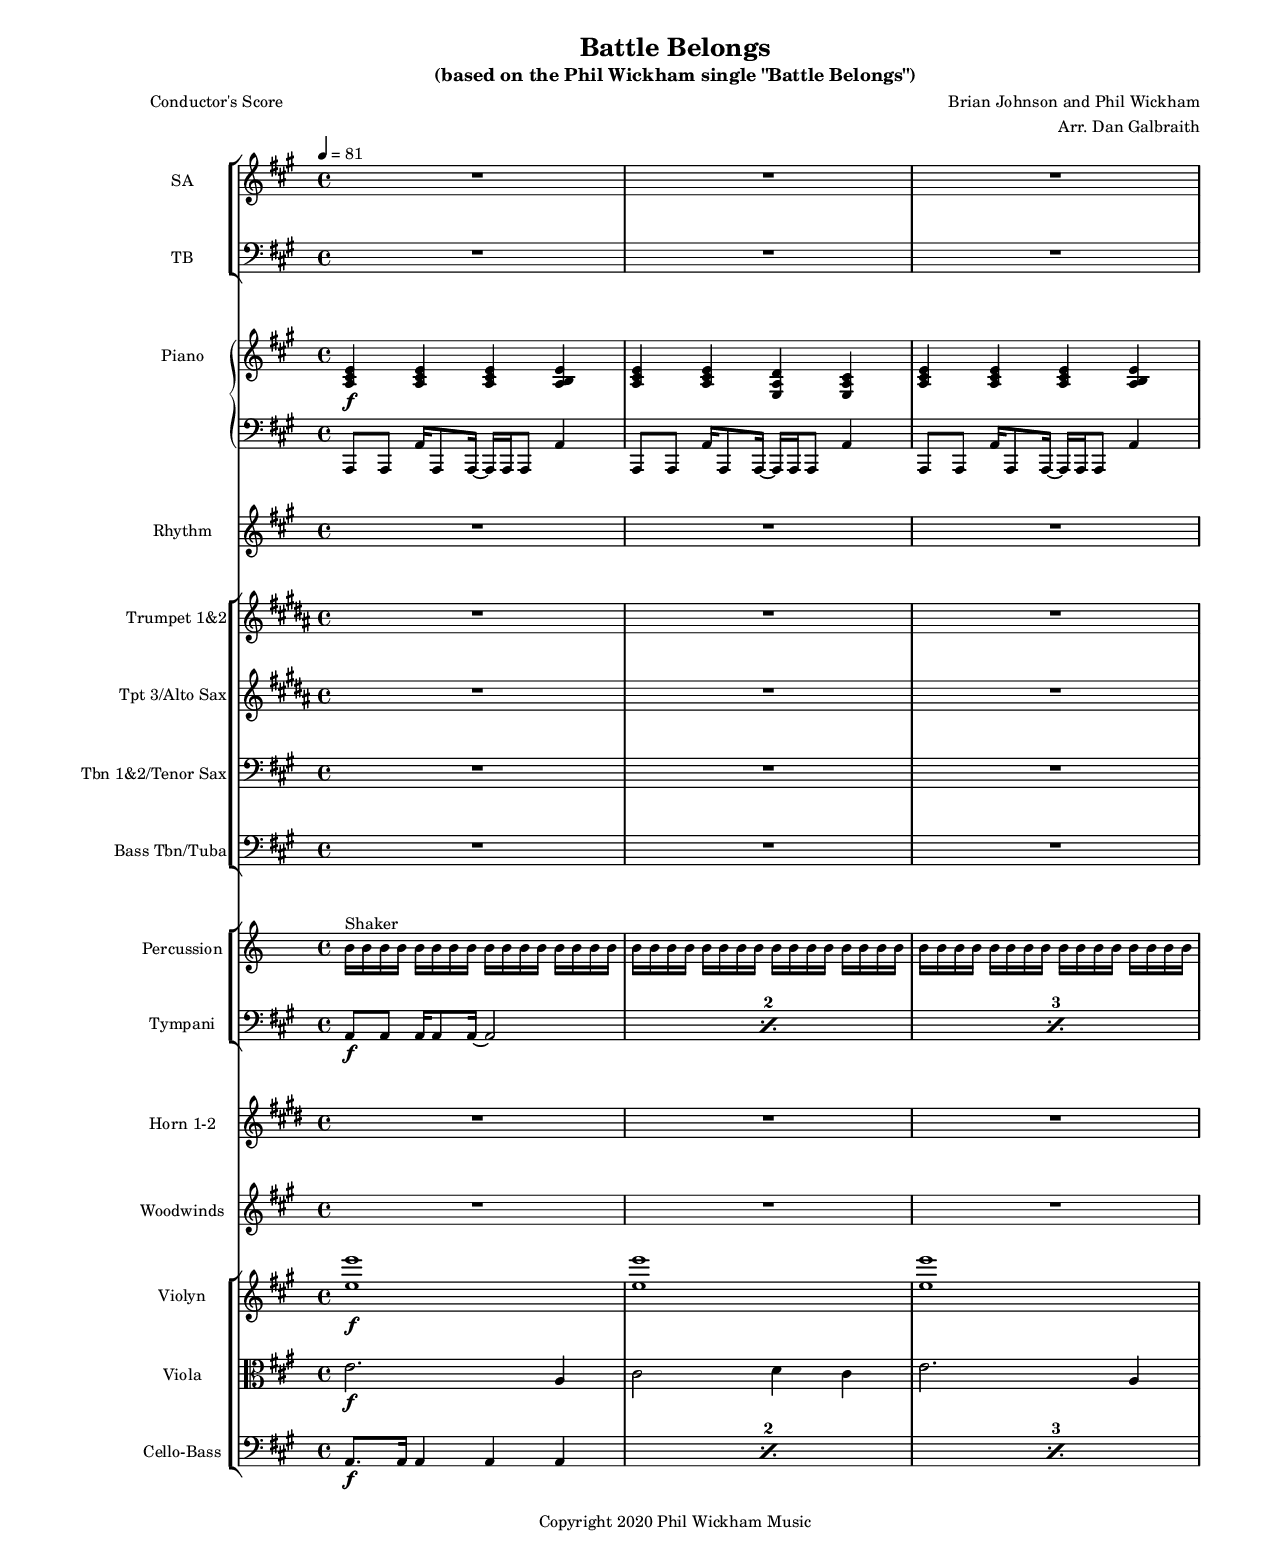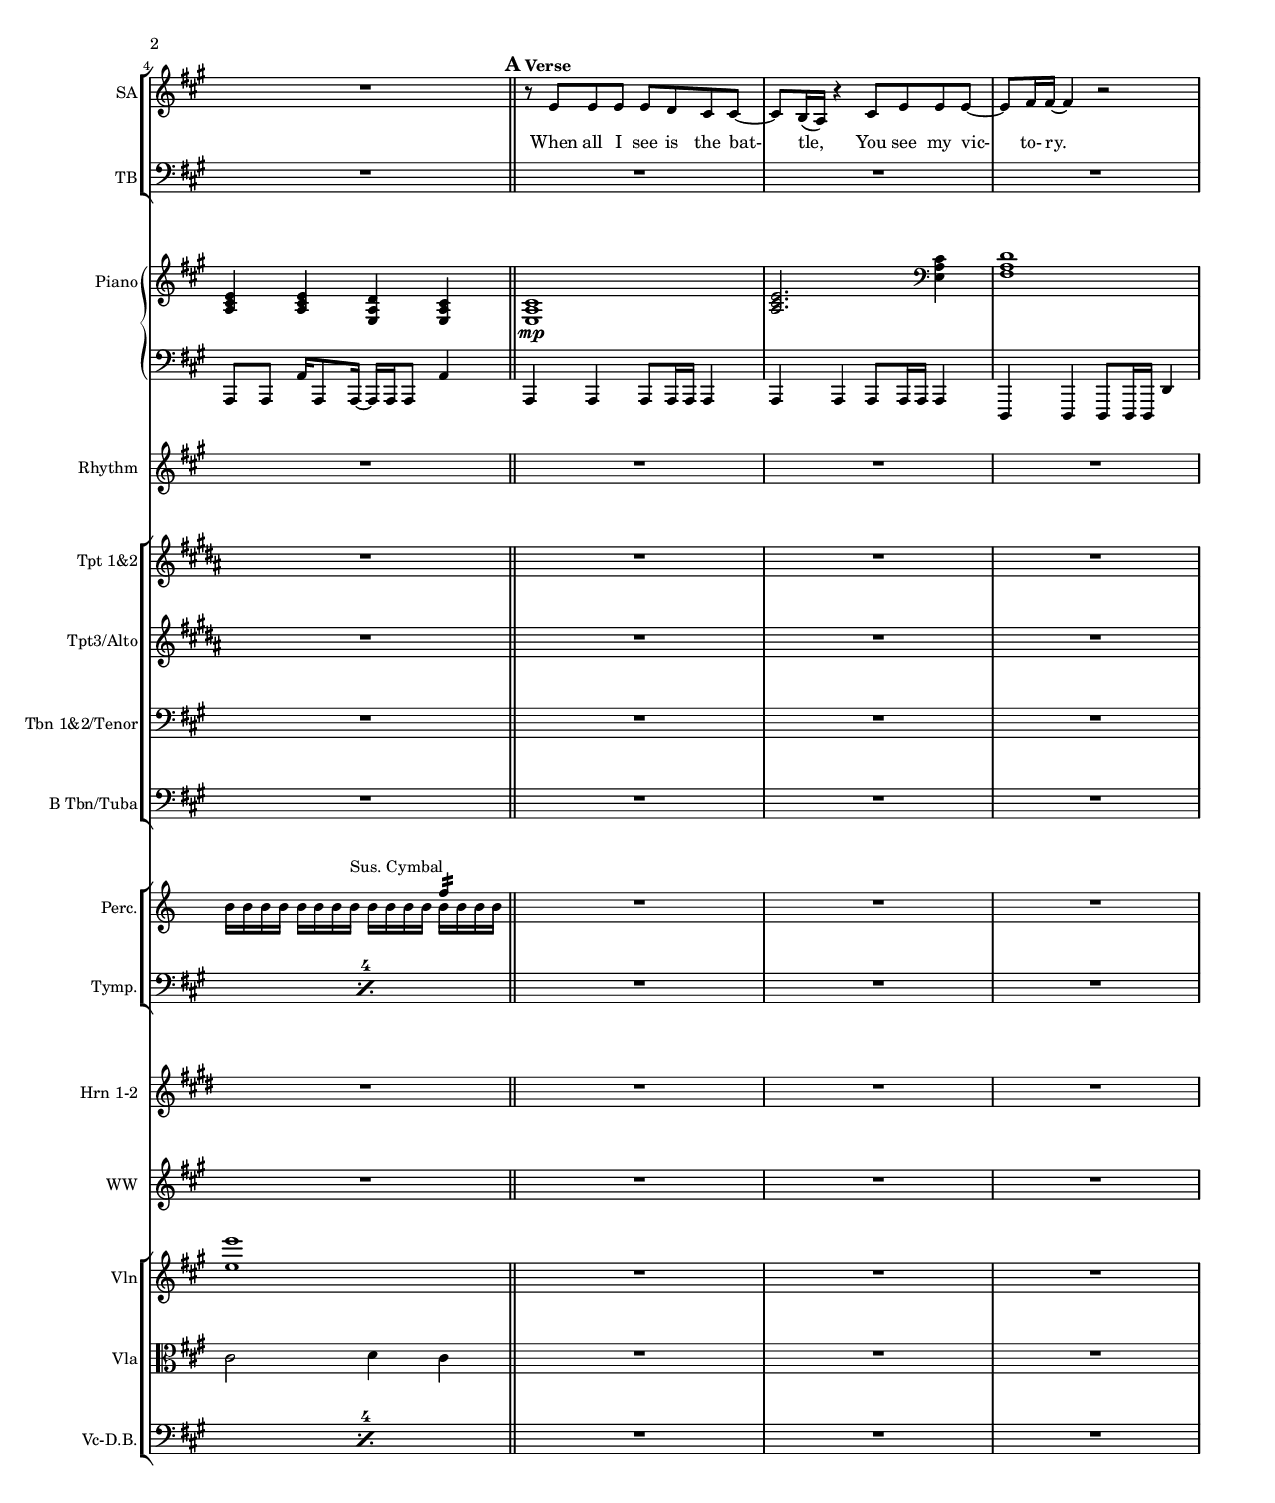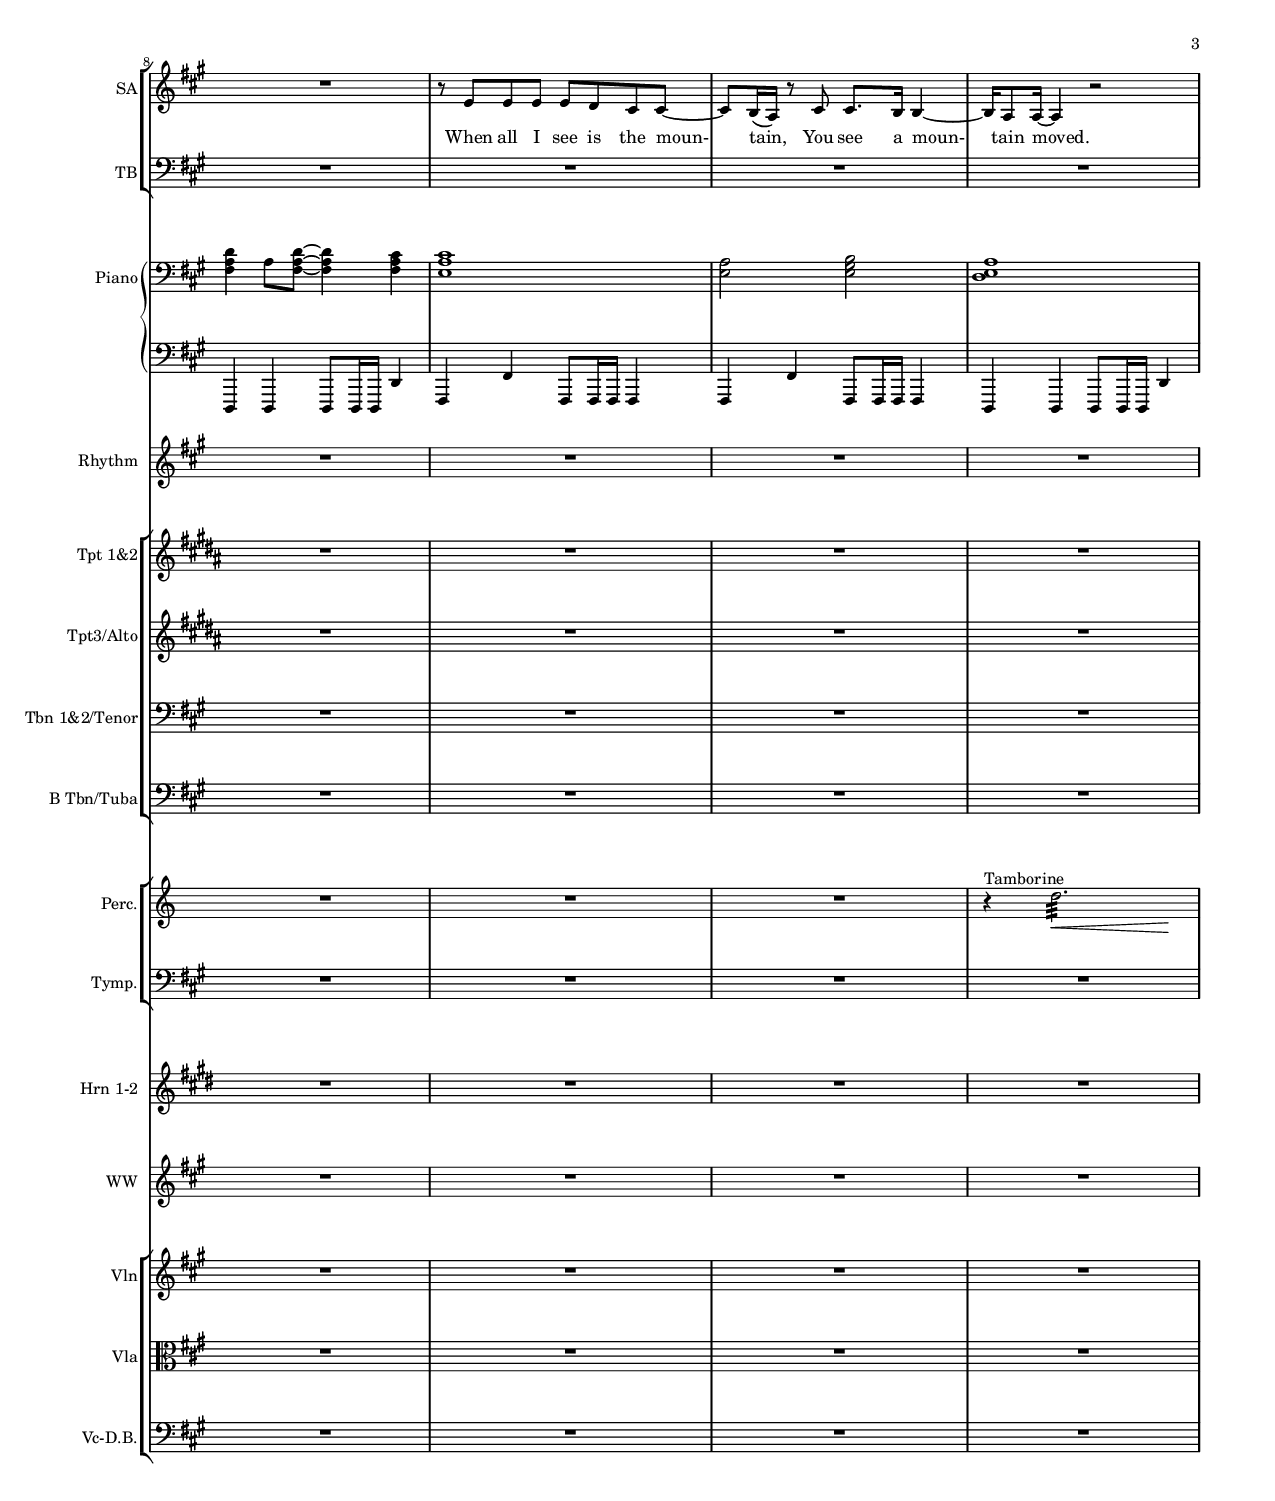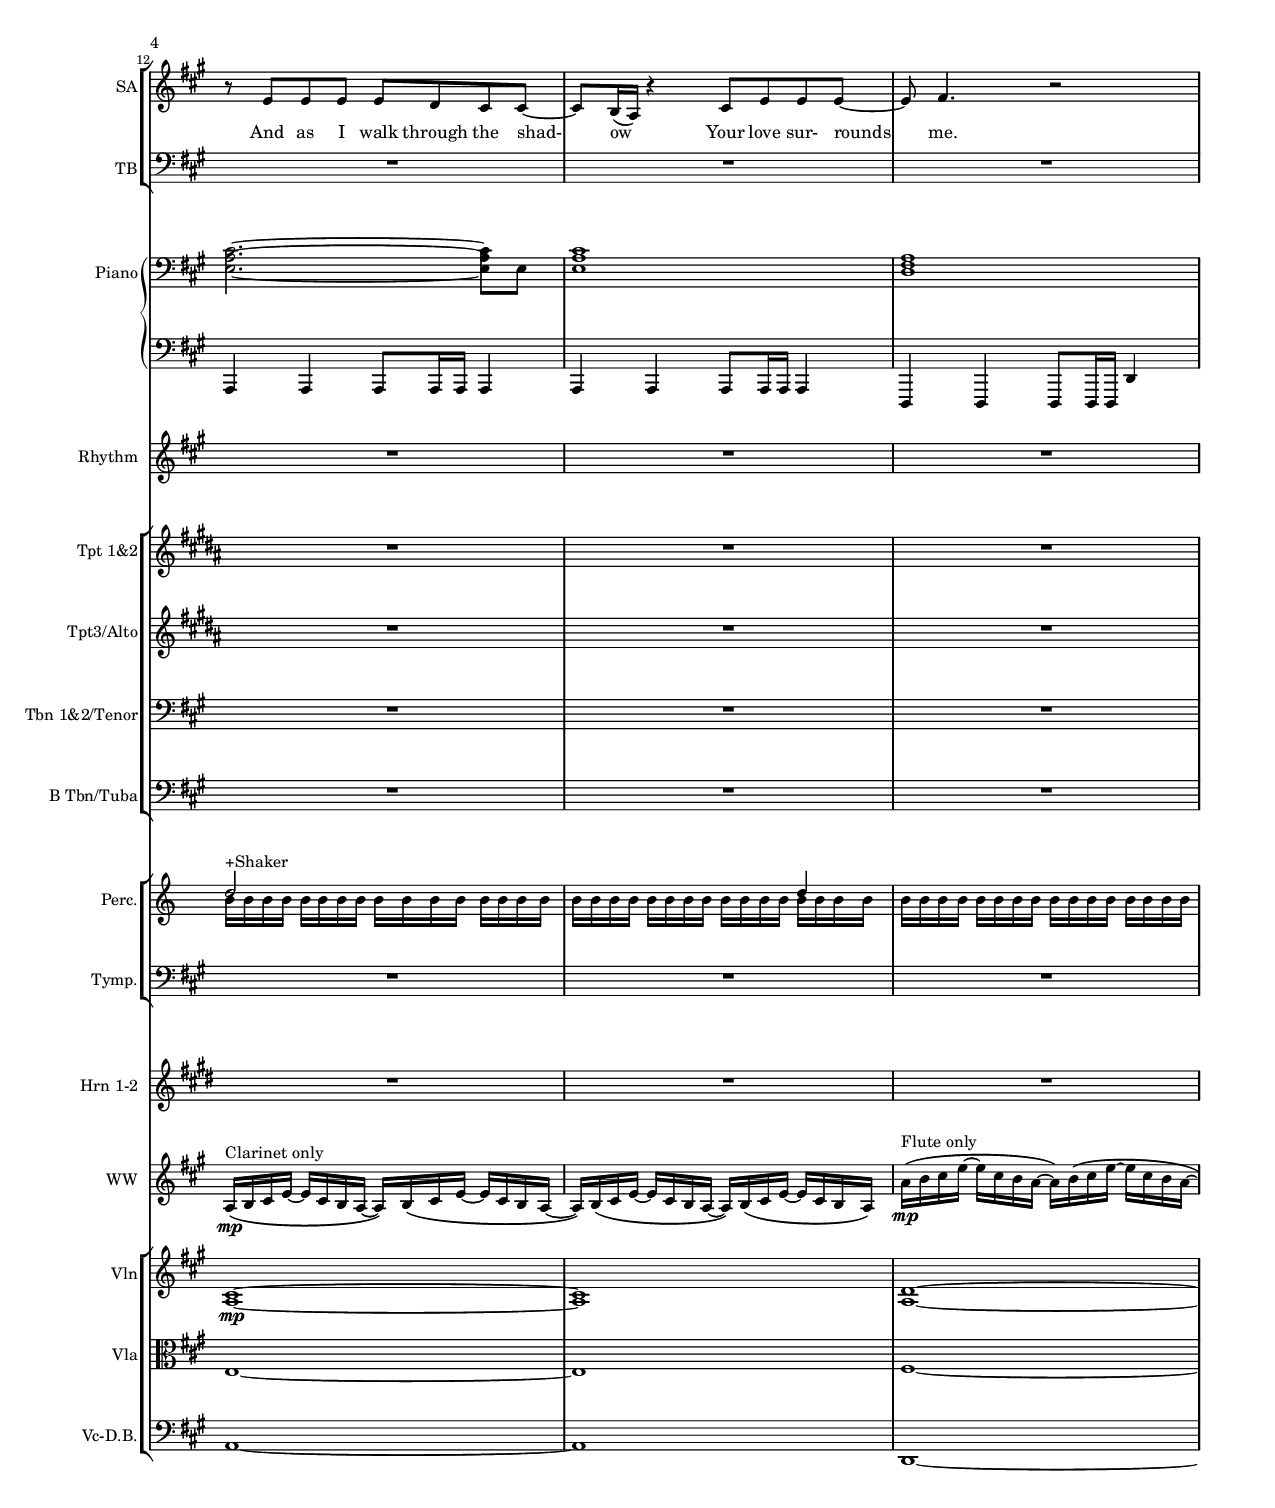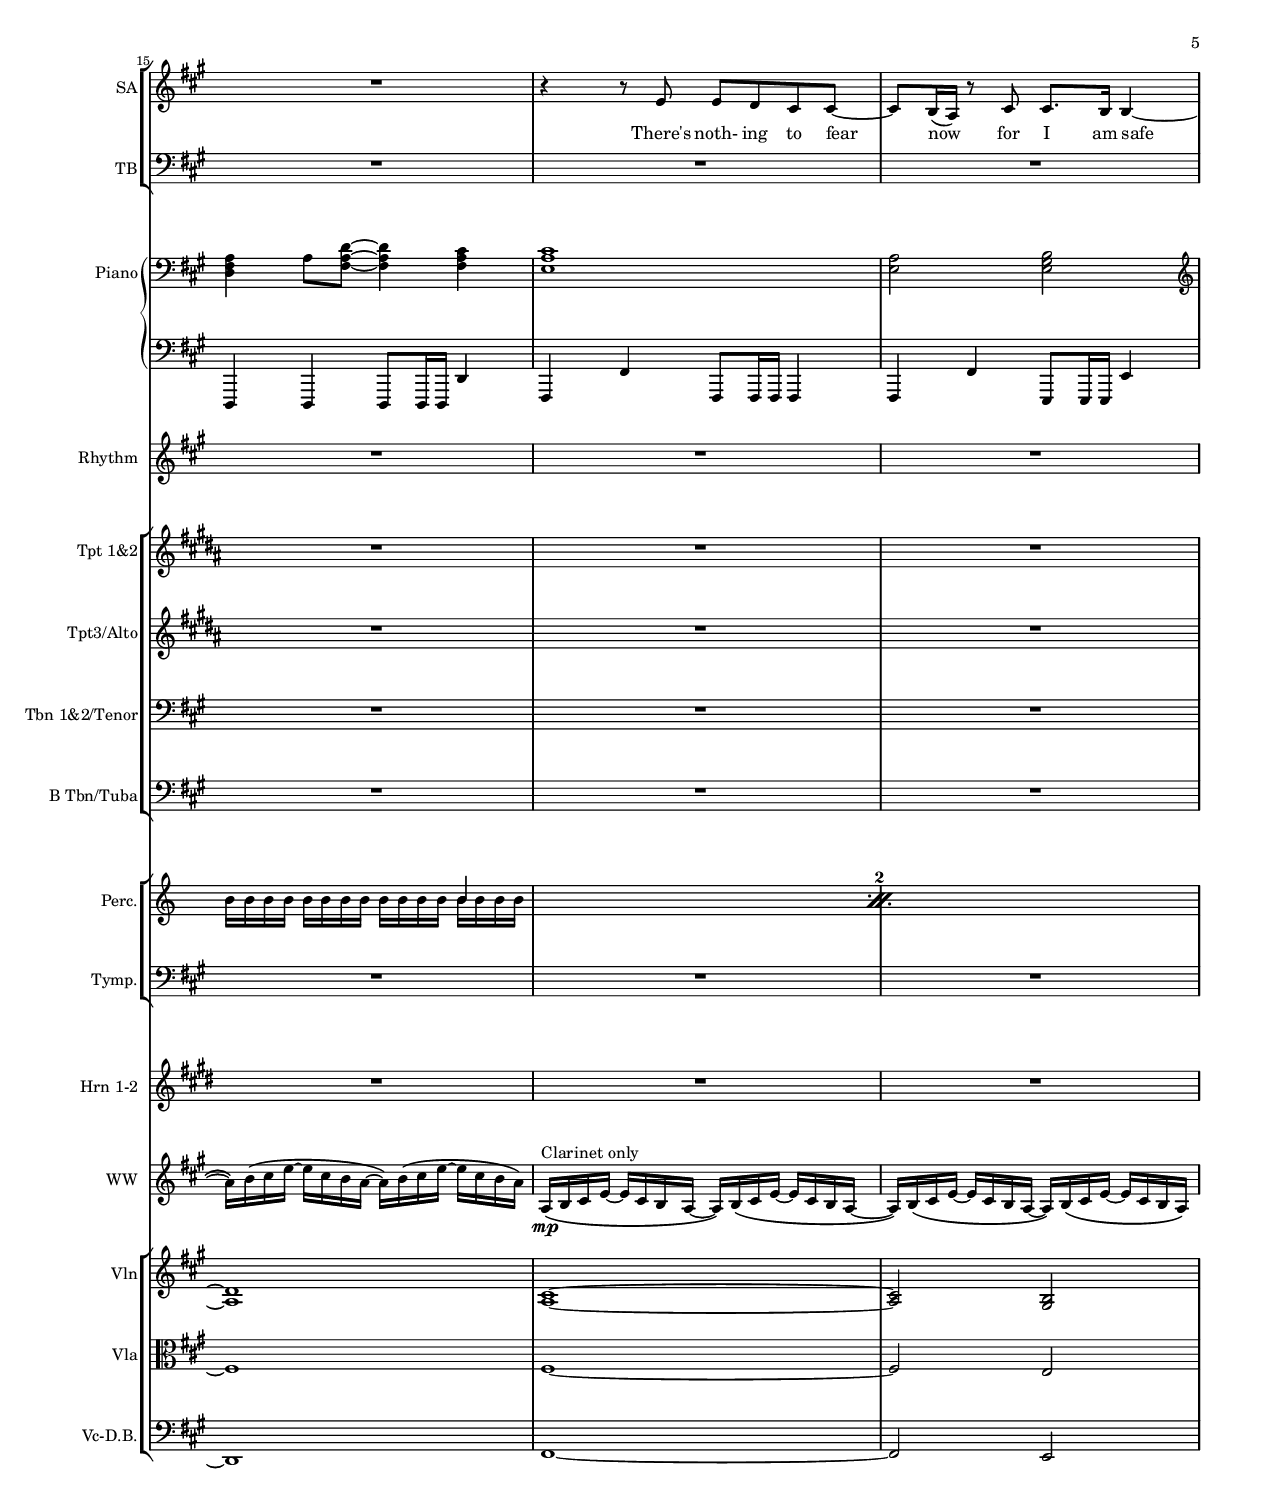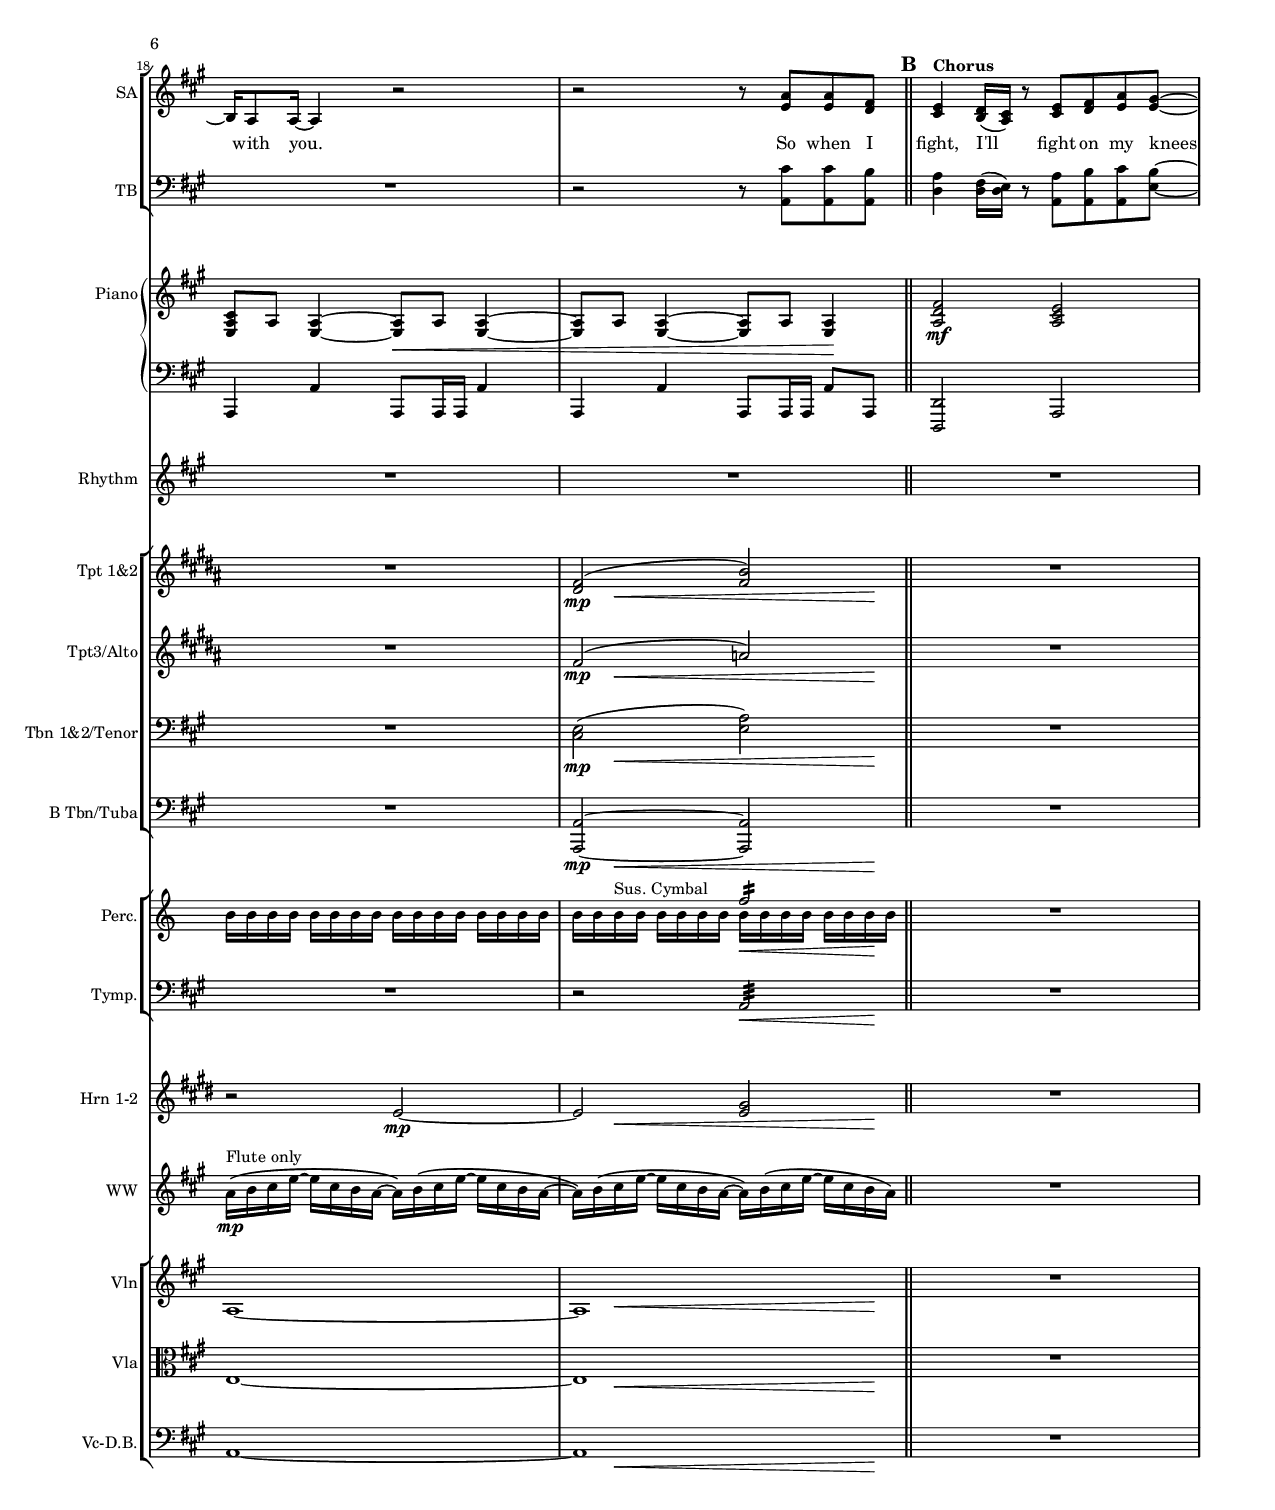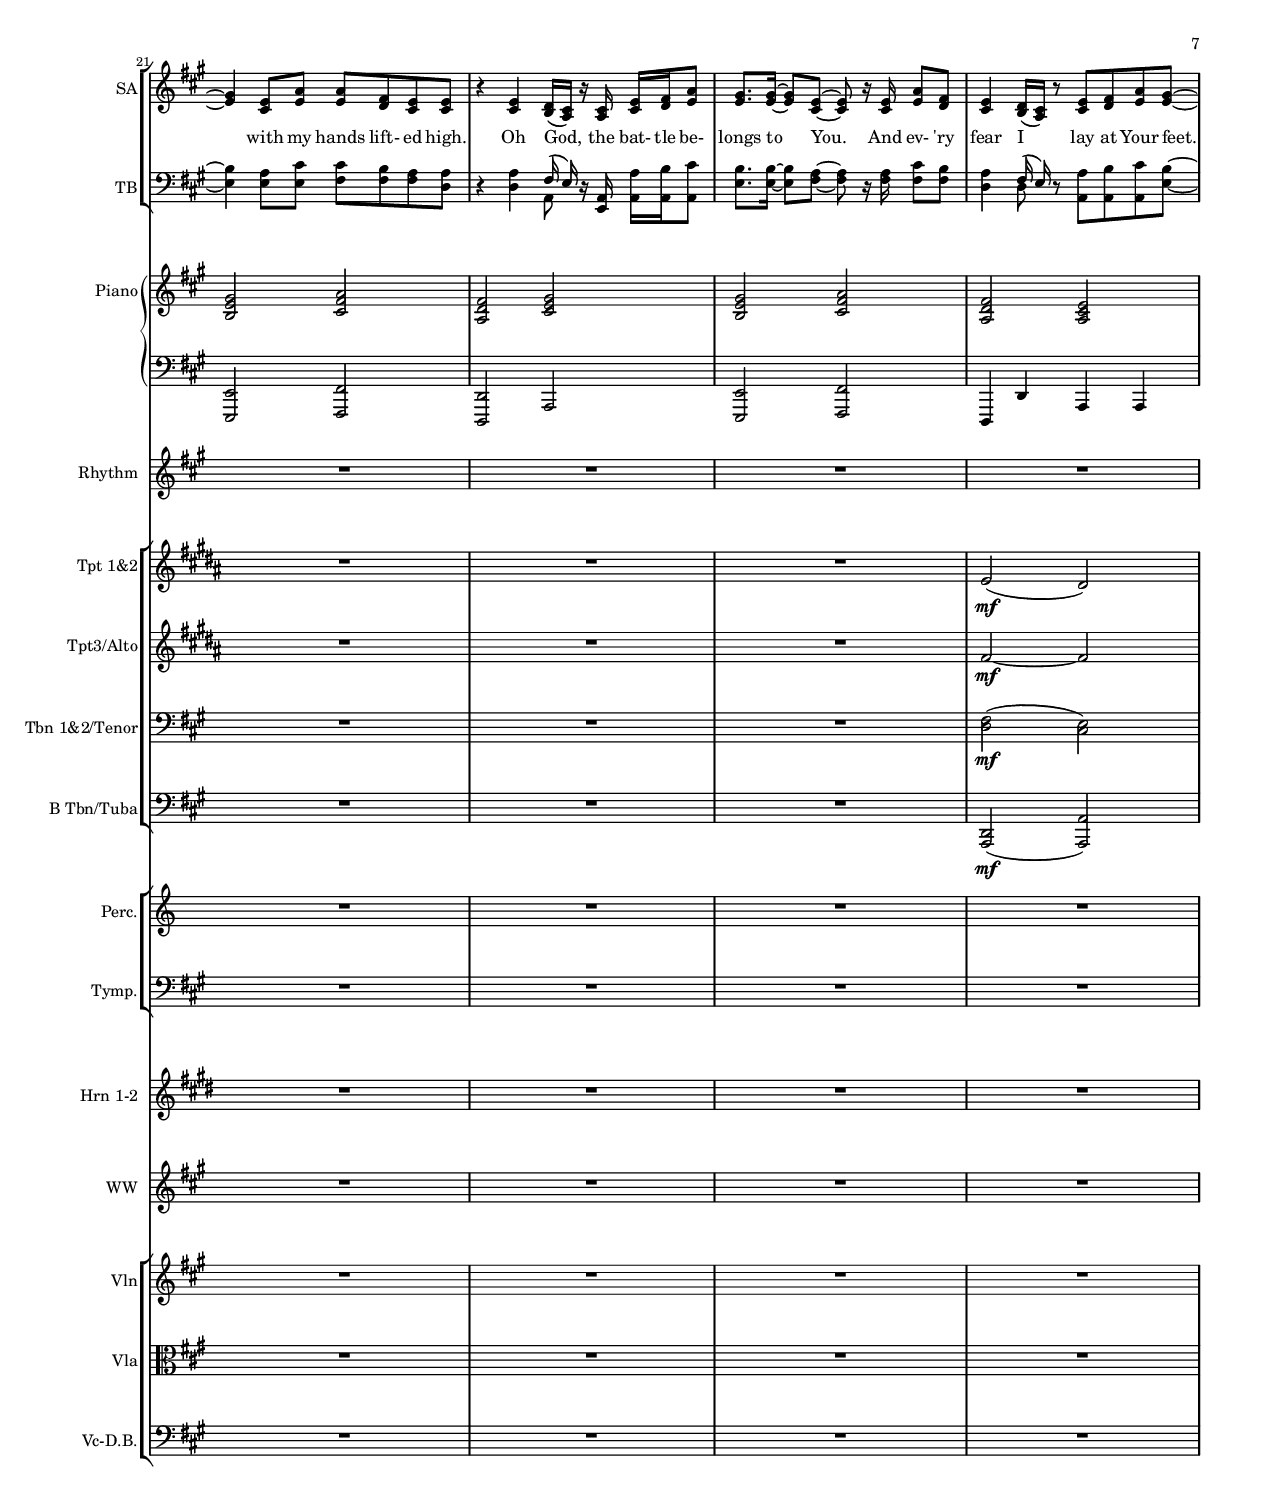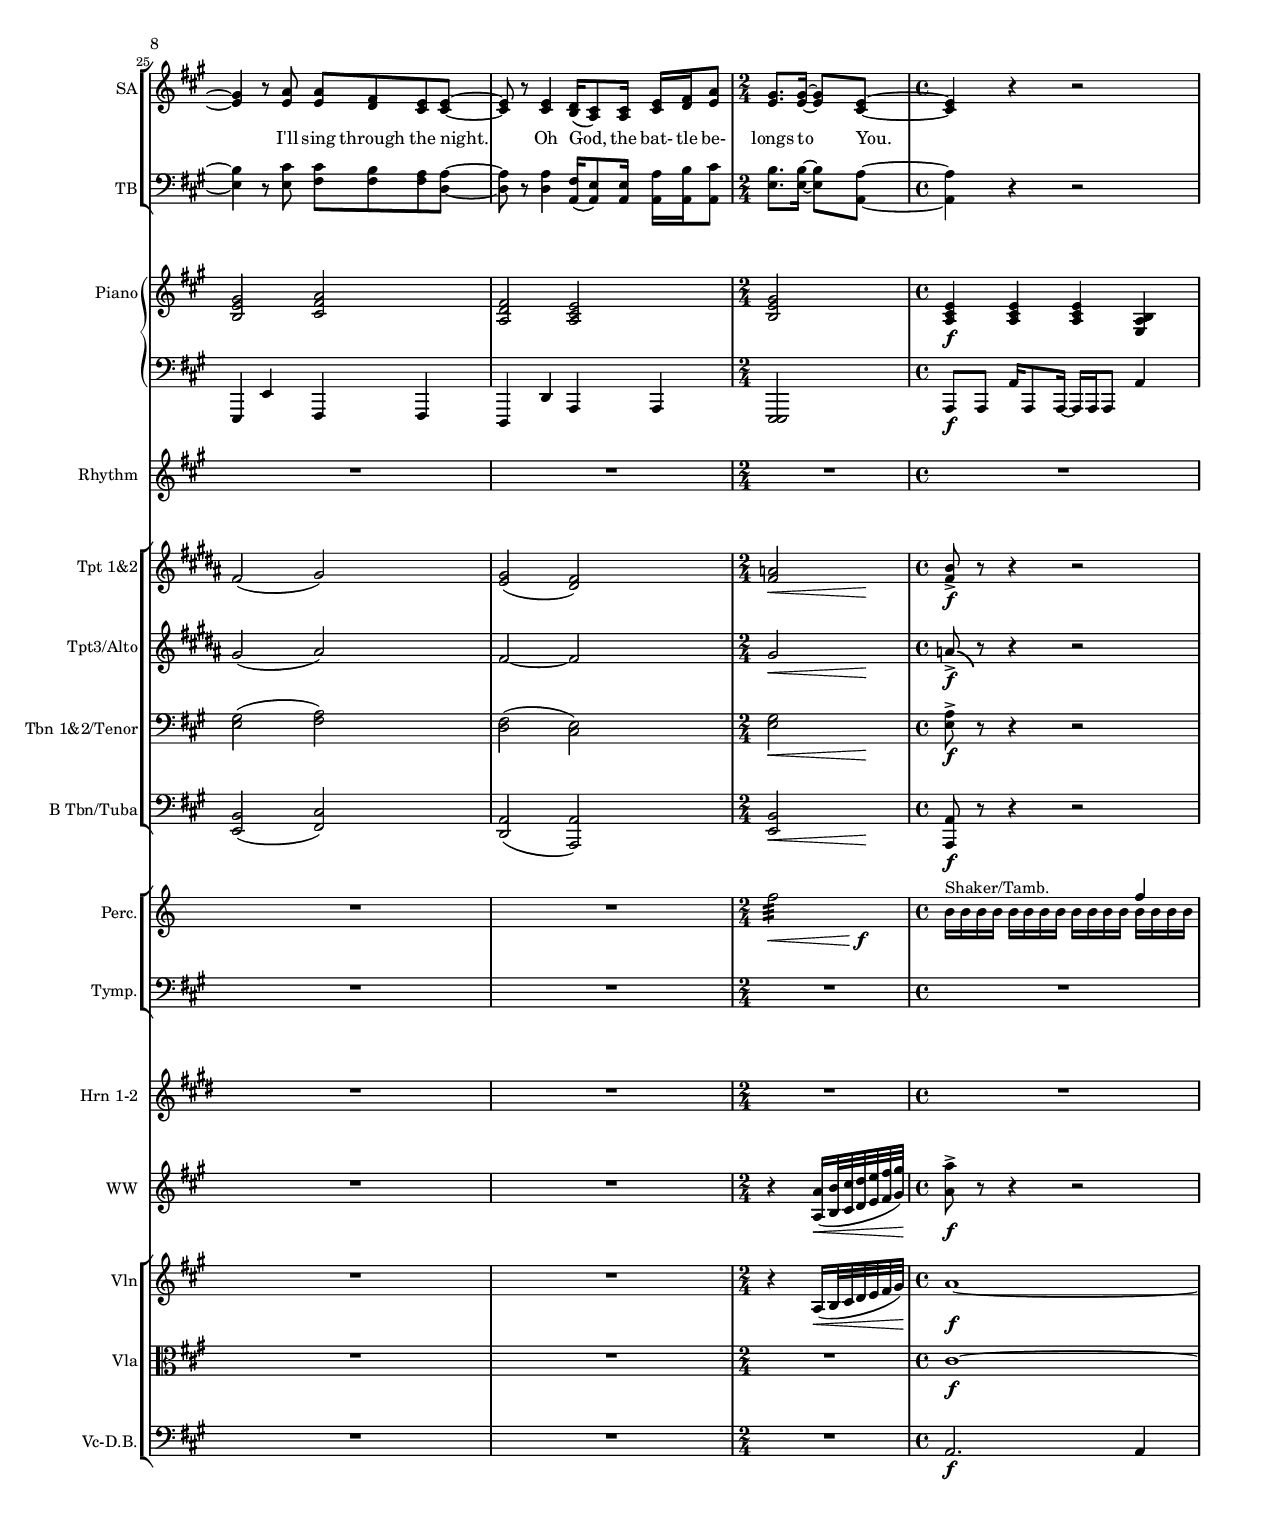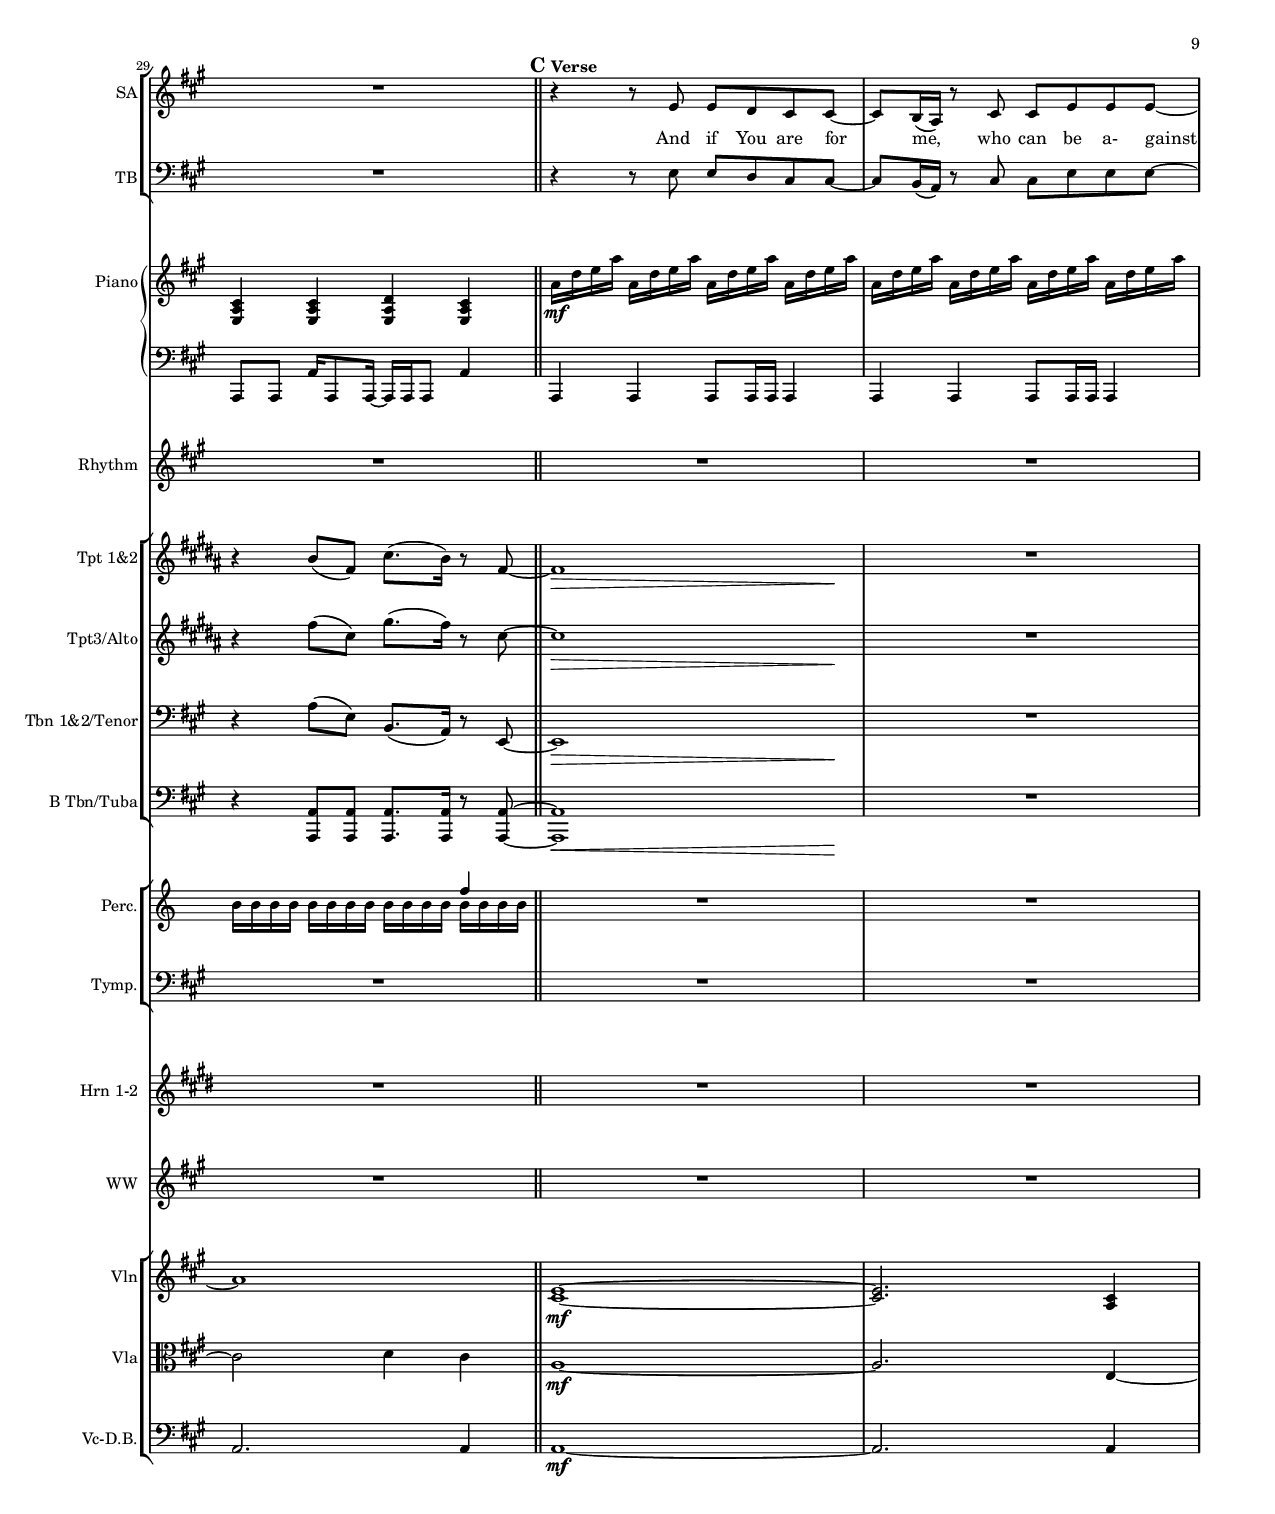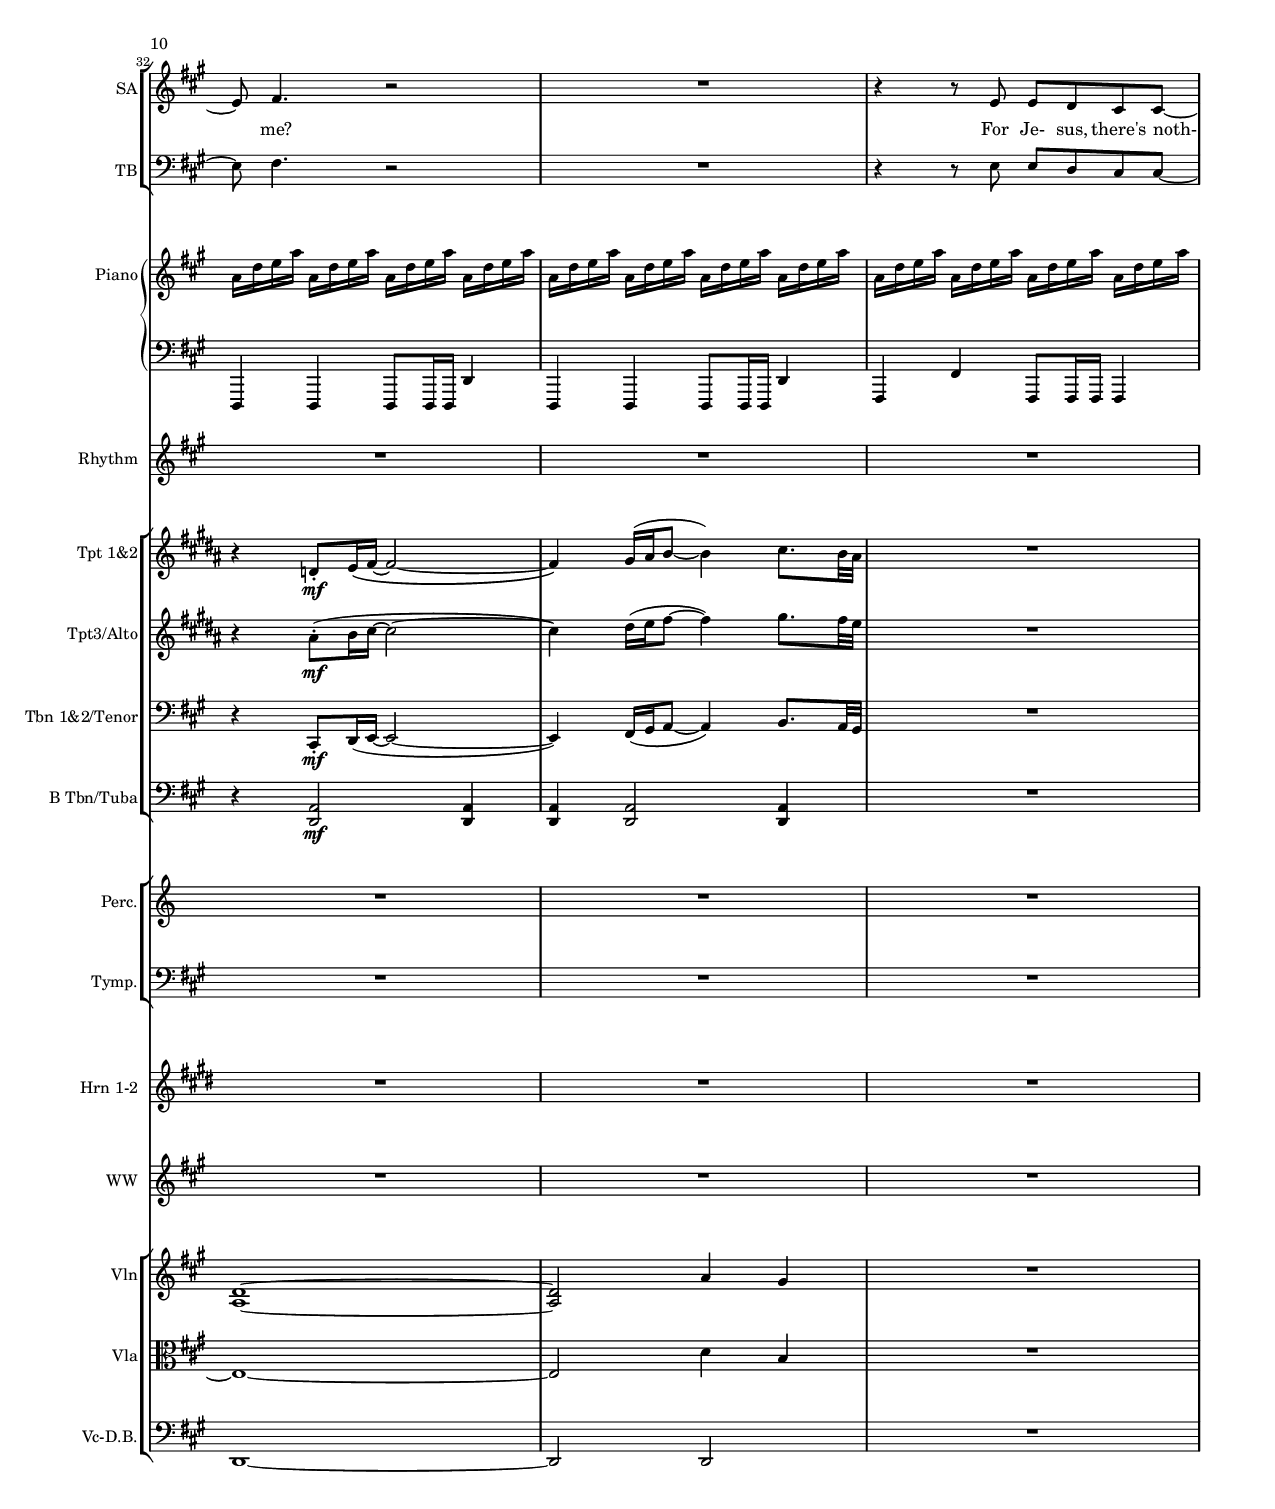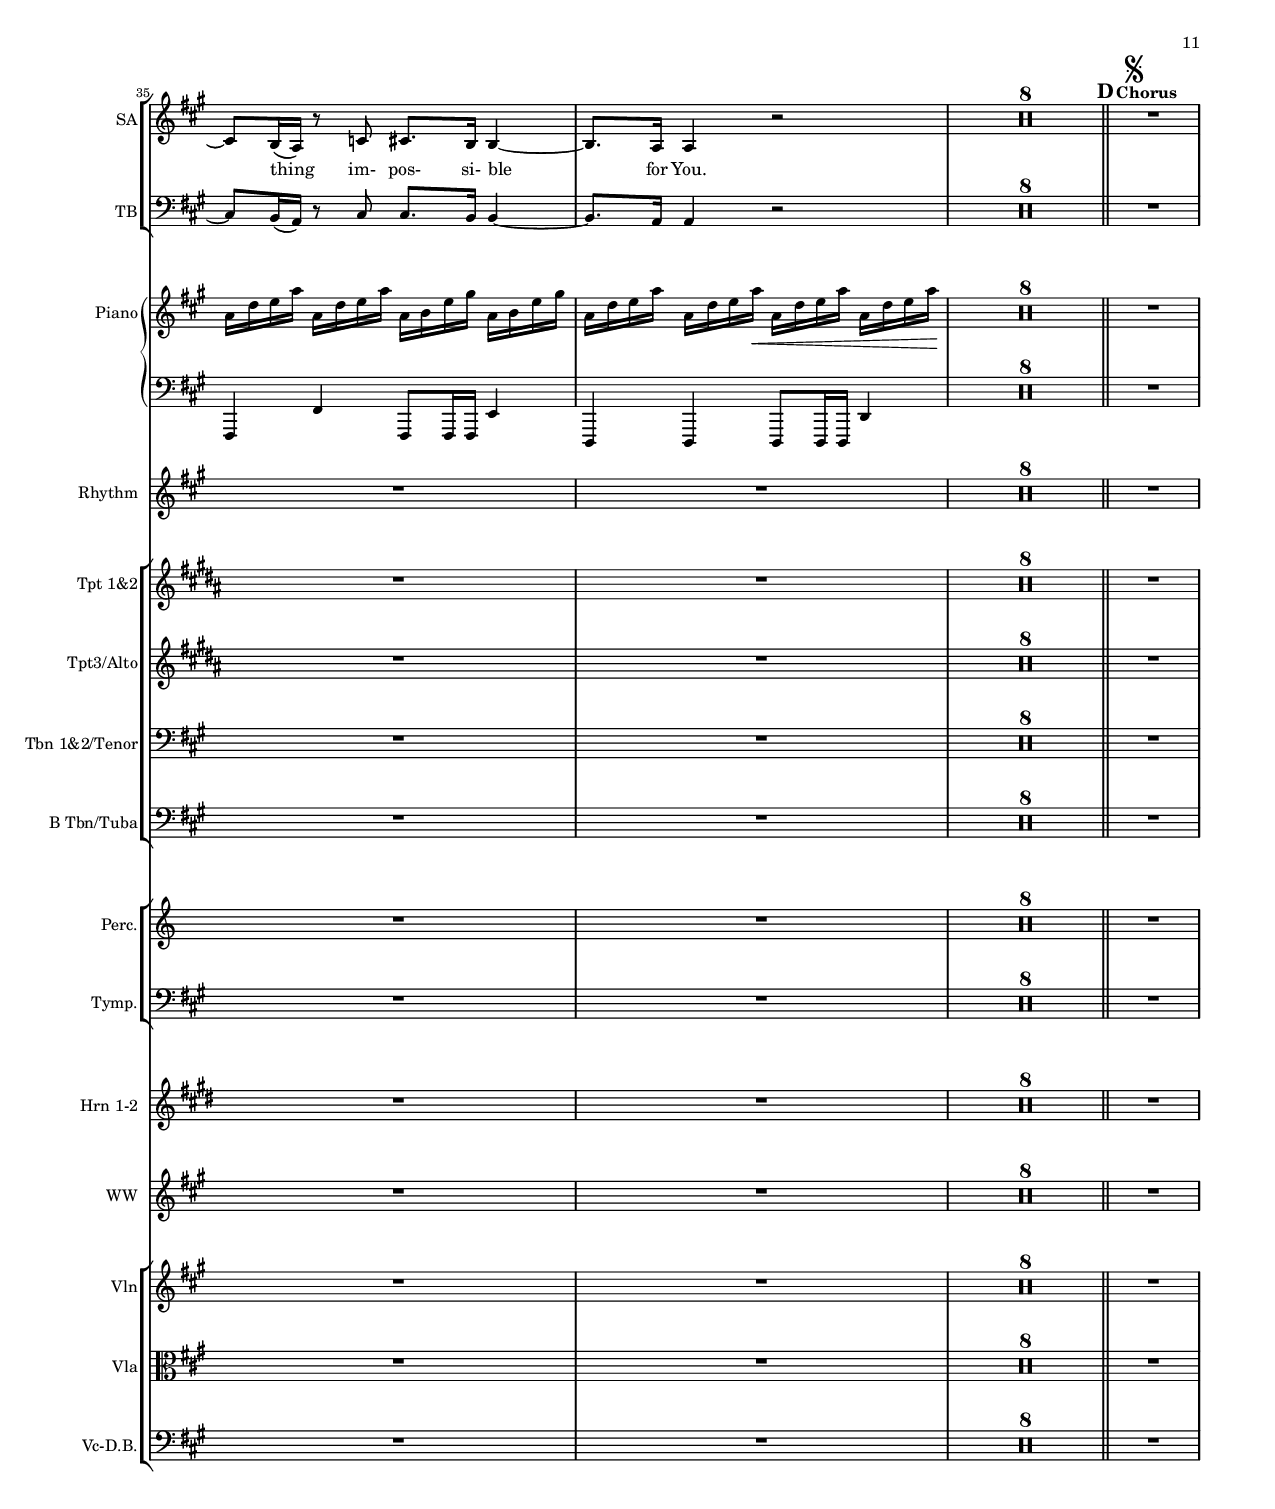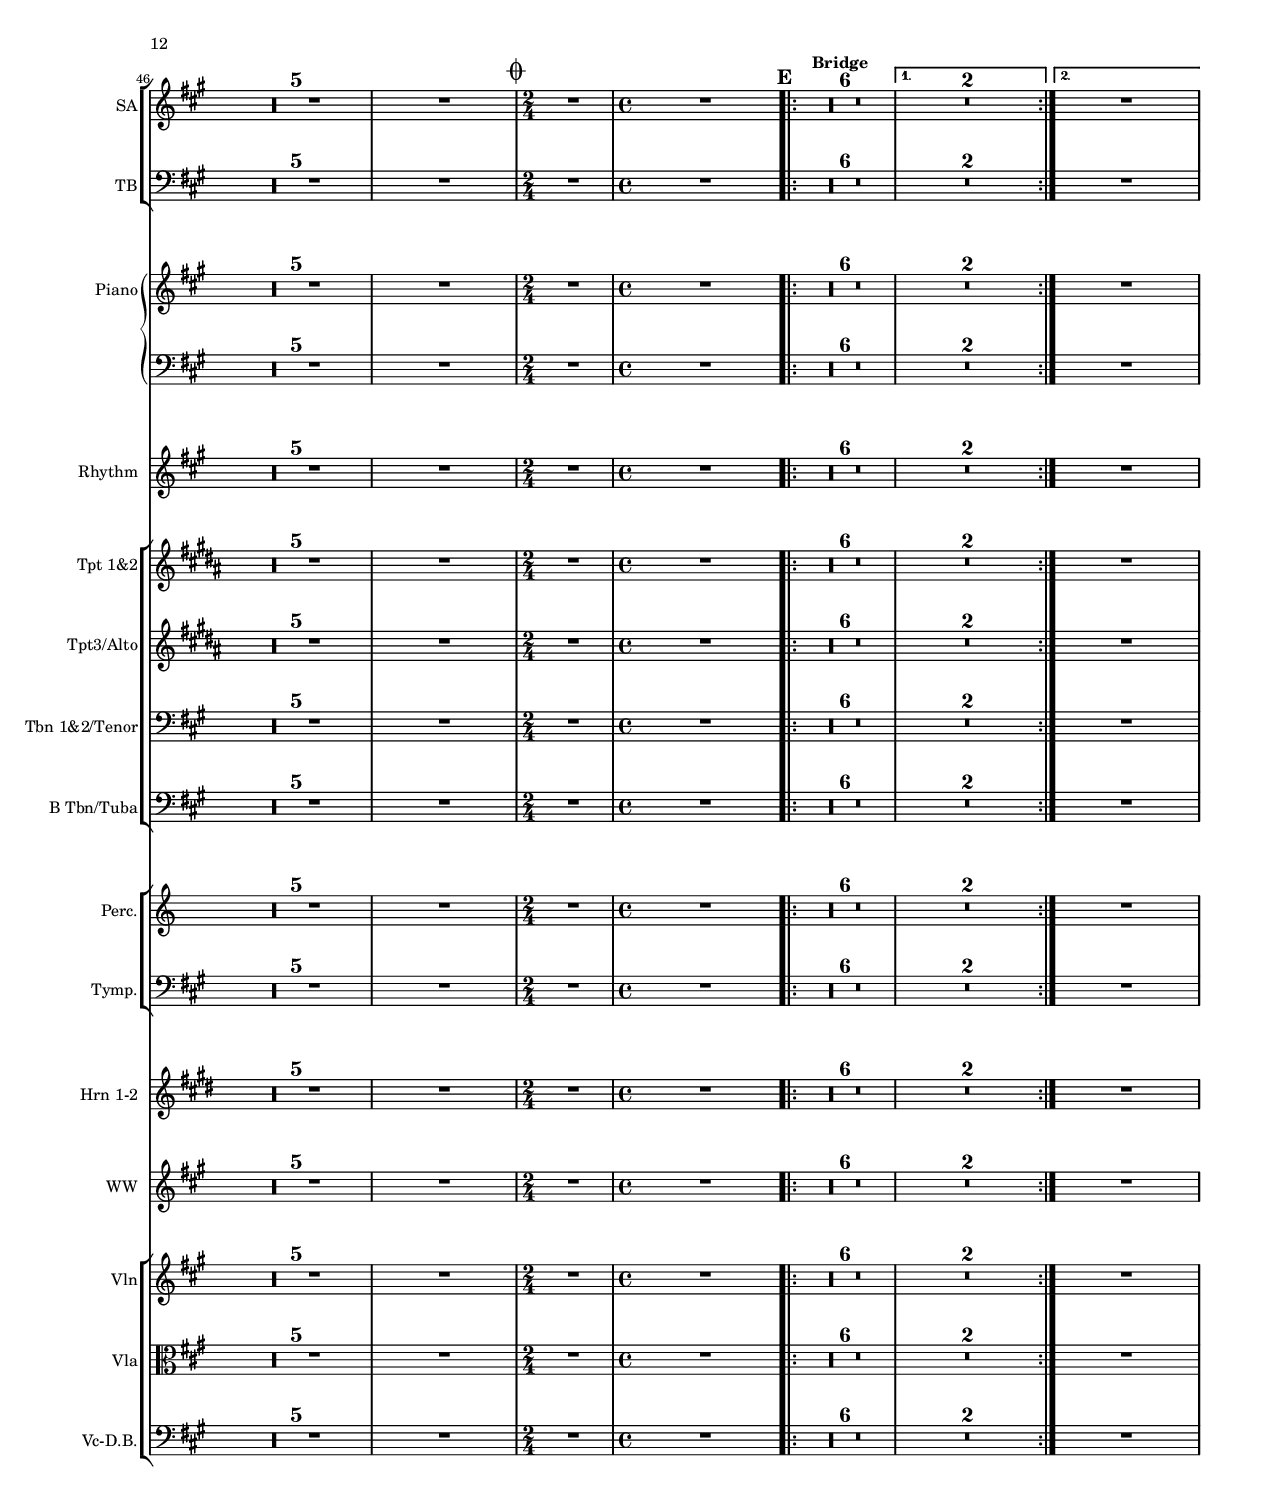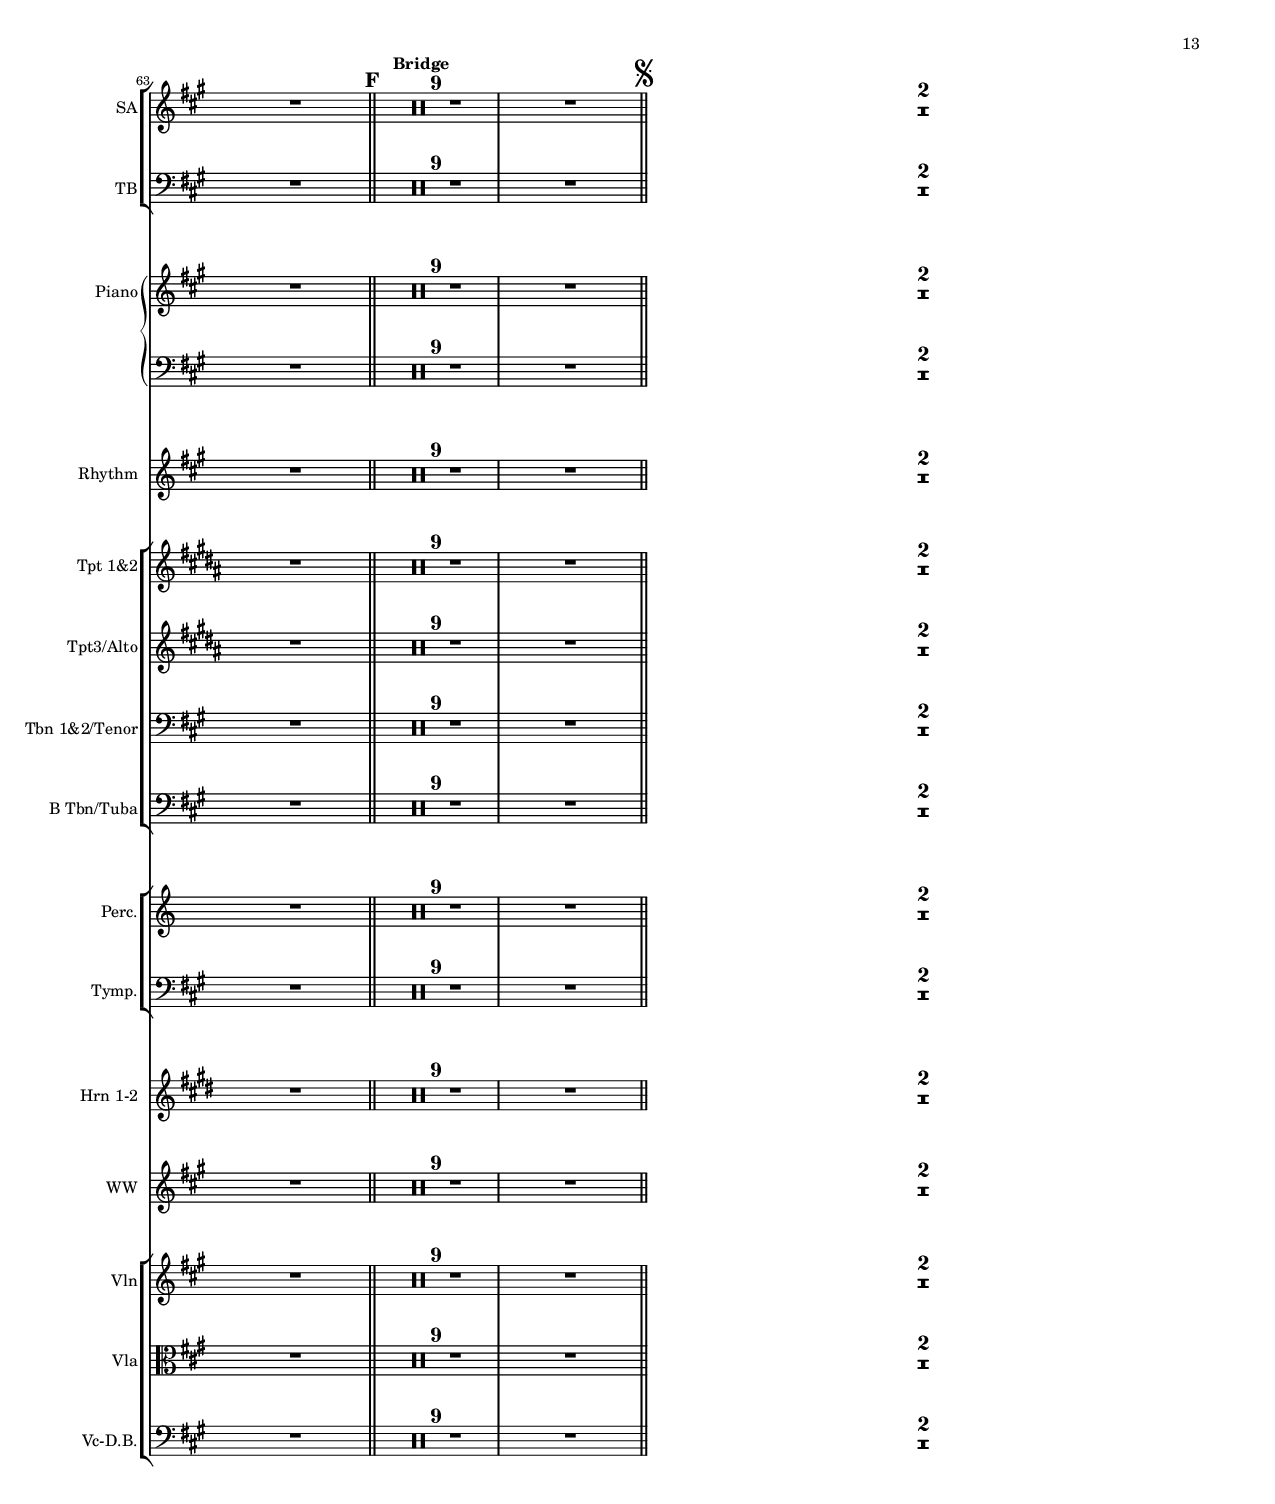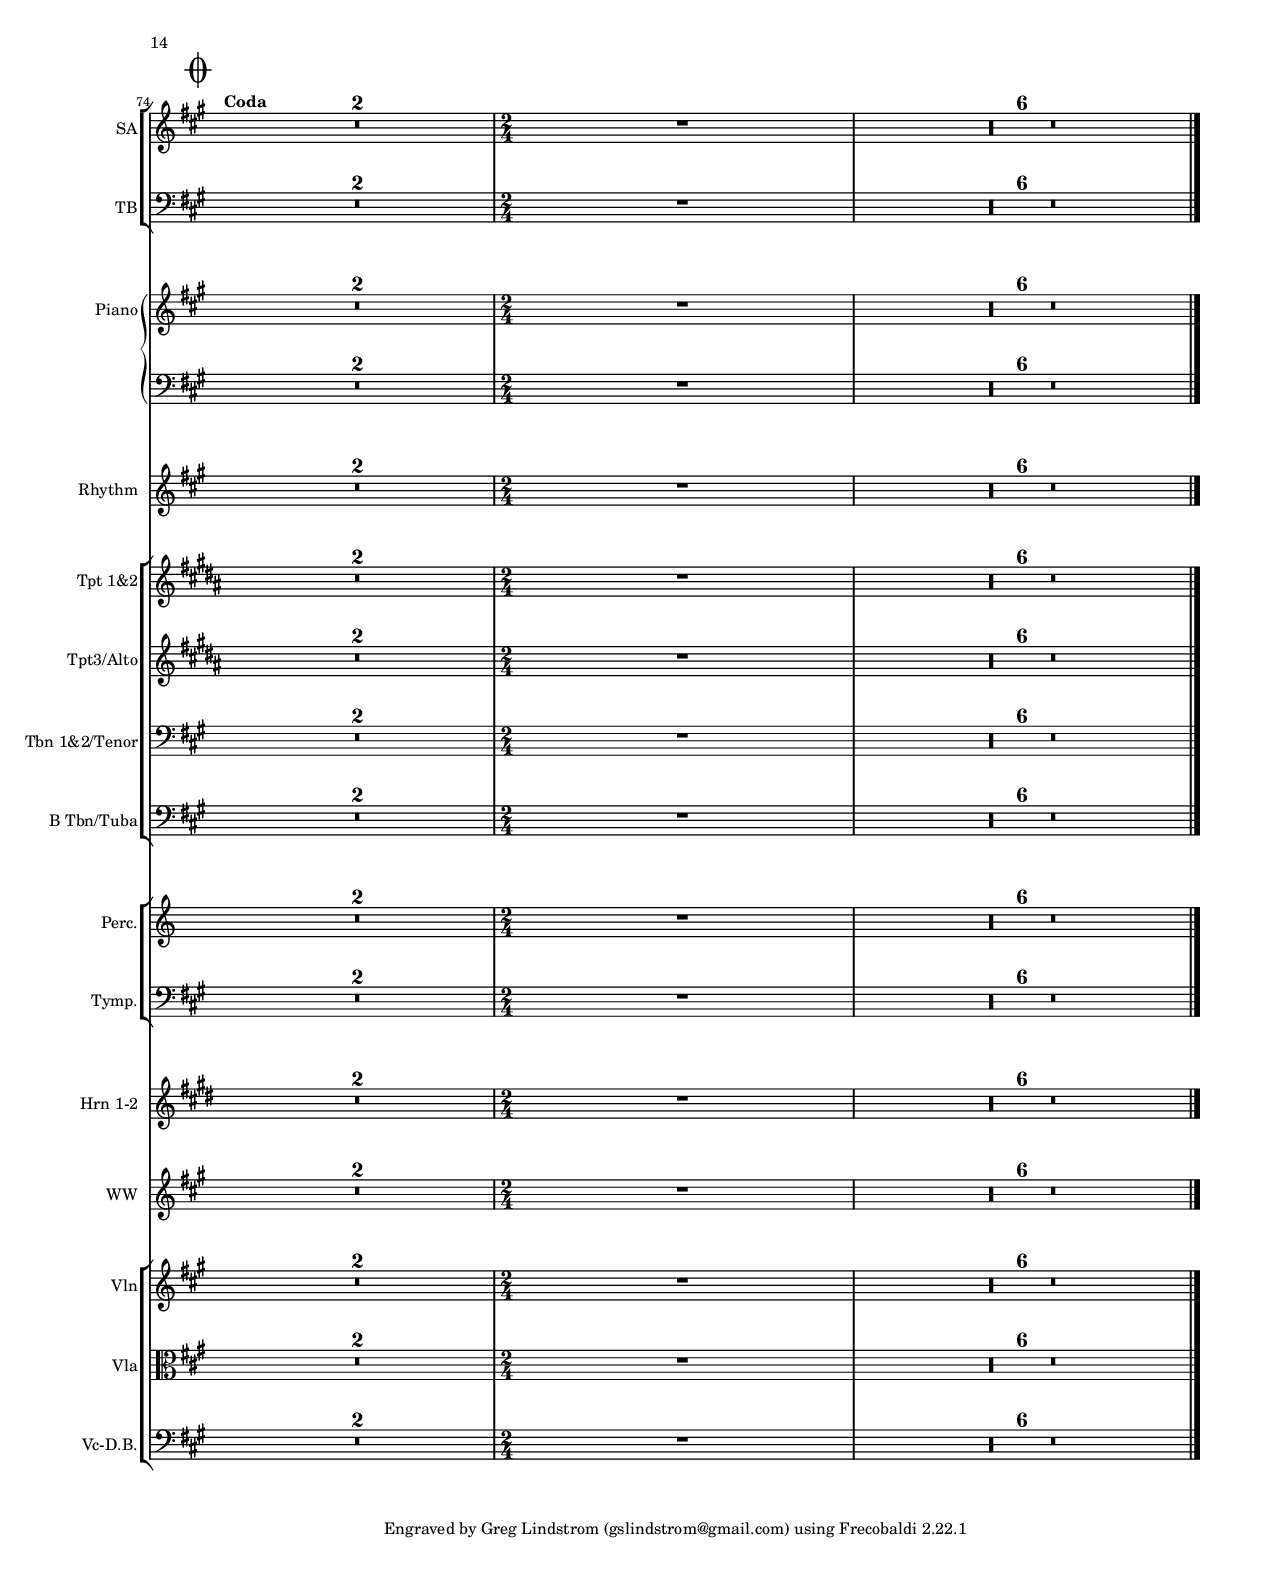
\version "2.22.1"

\version "2.22.1"

date = #(strftime "%m-%d-%Y" (localtime (current-time)))

\header {
  %dedication = ""
  title = "Battle Belongs"
  subtitle = "(based on the Phil Wickham single \"Battle Belongs\")"
  %instrument = "Trumpet 1 in Bb"
  composer = "Brian Johnson and Phil Wickham"
  arranger = "Arr. Dan Galbraith"
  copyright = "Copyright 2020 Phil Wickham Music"
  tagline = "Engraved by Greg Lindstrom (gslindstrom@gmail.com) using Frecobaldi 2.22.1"
  \language "english"
}

#(set-global-staff-size 16)

myCoda = \mark \markup { \musicglyph #"scripts.coda" }
myDS = \mark \markup { \musicglyph #"scripts.segno" }
%myDSalCoda = \override Score.RehearsalMark #'self-alignment-X = #RIGHT \mark "D.S. al Coda" 


\layout {
  \context {
    \Staff
    \consists Measure_counter_engraver
  }
}

\paper{
   #(set-paper-size "letter")
   top-margin = 0.50\in
   bottom-margin = 0.50\in
   left-margin = 0.50\in
   right-margin = 0.50\in
}


tempo_m_i = #'81


coda_transition = {
  % Set segno sign as rehearsal mark and adjust size if needed
  \once \override Score.RehearsalMark.break-visibility =
  #begin-of-line-invisible
  % \once \override Score.RehearsalMark.font-size = #3
  \mark \markup { \musicglyph "scripts.segno" }
    
  \cadenzaOn
  \stopStaff
  
     % text line-aligned
     % ==================
     % Move text to the desired position
     % \once \override TextScript.extra-offset = #'( 2 . -3.5 )
     % ^\markup { D.S. al Coda } }
  
     \repeat unfold 1{
       s1
       \bar ""
     }
     
     %\once \override TextScript.extra-offset = #'( 0 . -3.0 )
     %\once \override TextScript.word-space = #1.5
%     \once \override Score.RehearsalMark.padding = 0
%     \once \override Score.RehearsalMark.outside-staff-padding = 0
%     <>^\markup { \center-column { "D.S. al Coda"
%       \line {
%         \musicglyph "scripts.coda"
%         \musicglyph "scripts.tenuto"
%         \musicglyph "scripts.coda"} } }

     \repeat unfold 3{
       s1
       \bar ""
     }

 \startStaff
 \cadenzaOff
 \break
 
 % Show up, you clef and key!
 \once \override Staff.KeySignature.break-visibility = #end-of-line-invisible
 \once \override Staff.Clef.break-visibility = #end-of-line-invisible
 
 % Coda on new line, use this:
 \once \override Score.RehearsalMark.extra-offset = #'( -5 . .5 )

 \once \override Score.RehearsalMark.font-size = #5
 \mark \markup { \musicglyph "scripts.coda" }
}

notes = \relative c' {
  \key a \major
  \time 4/4
  \tempo 4=\tempo_m_i
  \set countPercentRepeats = ##t
  \set Score.markFormatter = #format-mark-box-numbers
  \clef treble{
  \compressMMRests{
    R1*4\bar "||"
    \mark\default % ======================================================= 1. Verse =====
    \barNumberCheck #5
    \tempo "Verse"
    R1*15\bar "||"
    
    \mark\default % ======================================================= 2. Chorus ====
    \barNumberCheck #20
    \tempo "Chorus"
    R1*7
    \time 2/4 R1*2/4
    \time 4/4 R1*2 \bar "||"
    
    \mark\default % ======================================================= 3. Verse =====
    \barNumberCheck #30
    \tempo "Verse"
    R1*15\bar "||"
    
    \mark\default %======================================================== 4. Chorus ====
    \barNumberCheck #45
    \tempo "Chorus"
    <<{R1}{s4\mark\markup { \musicglyph "scripts.segno" } s2.}>>
    R1*5
    R1\mark\markup { \musicglyph "scripts.coda" }
    \time 2/4 R1*2/4
    \time 4/4 R1
    
    \mark\default % ======================================================= 5. Bridge ====
    \barNumberCheck #54
    \tempo "Bridge"
    \repeat volta 2 {R1*6}
    \alternative{
      {R1*2}
      {R1}
    } R1 \bar "||"
    
    \mark\default % ======================================================= 6. Bridge ====
    \barNumberCheck #64
    \tempo "Bridge"
    R1*9|
    R1\bar "||"
    
    %=====================================================================================
    %=== CODA === CODA === CODA === CODA === CODA === CODA === CODA === CODA === CODA ====
    %=====================================================================================
    \coda_transition   
    \barNumberCheck #74
    \tempo "Coda"
    R1*2|
    \time 2/4 R1*2/4|
    R1*3 \bar "|."
    
}}}



mychords = \chordmode {a1 |
          s4 s a:sus a|
          a1|
          s4 s4 a:sus a|
         
}

notes_sa = \relative c' {
  \key a \major
  \time 4/4
  \tempo 4=\tempo_m_i
  \set countPercentRepeats = ##t
  \set Score.markFormatter = #format-mark-box-numbers
  \clef treble{
  \compressMMRests{
    R1*4\bar "||
"
    \mark\default % ======================================================= 1. Verse =====
    \barNumberCheck #5
    \tempo "Verse"
    r8 e e e e d cs cs~|
    cs8 b16(a) r4 cs8 e e e~|
    e8 fs16 fs~fs4 r2|
    R1|
    r8 e e e e d cs cs~|
    cs b16(a) r8 cs8 cs8. b16 b4~|
    b16 a8 a16~a4 r2|
    r8 e' e e e d cs cs~|
    cs8 b16(a) r4 cs8 e e e~|
    e8 fs4. r2|
    R1|
    r4 r8 e e d cs cs~|
    cs8 b16(a) r8 cs cs8. b16 b4~|
    b16 a8 a16~a4 r2|
    r2 r8<e' a> <e a> <d fs>\bar "||"
    
    \mark\default % ======================================================= 2. Chorus ====
    \barNumberCheck #20
    \tempo "Chorus"
    <cs e>4<b d>16(<a cs>) r8 <cs e><d fs><e a><e gs>~|
    <e gs>4 <cs e>8<e a><e a><d fs><cs e><cs e>|
    r4 <cs e>4<b d>16(<a cs>) r <a cs><cs e><d fs><e a>8|
    <e gs>8.<e gs>16~<e gs>8<cs e>~<cs e> r16 <cs e><e a>8<d fs>|
    <cs e>4 <b d>16(<a cs>) r8<cs e><d fs><e a><e gs>~|
    <e gs>4 r8 <e a><e a><d fs><cs e><cs e>~|
    <cs e>8 r <cs e>4 <b d>16(<a cs>8)<a cs>16 <cs e><d fs><e a>8|
    \time 2/4 
    <e gs>8. <e gs>16~<e gs>8 <cs e>8~
    \time 4/4
    <cs e>4 r4 r2|
    R1\bar "||"
    
    \mark\default % ======================================================= 3. Verse =====
    \barNumberCheck #30
    \tempo "Verse"
    r4 r8 e e d cs cs~|
    cs b16(a) r8 cs cs e e e~|
    e8 fs4. r2|
    R1|
    r4 r8 e e d cs cs~|
    cs b16(a) r8 c cs8. b16 b4~|
    b8. a16 a4 r2|
    
    
    
    R1*8\bar "||"
    
    \mark\default %======================================================== 4. Chorus ====
    \barNumberCheck #45
    \tempo "Chorus"
    <<{R1}{s4\mark\markup { \musicglyph "scripts.segno" } s2.}>>
    R1*5
    R1\mark\markup { \musicglyph "scripts.coda" }
    \time 2/4 R1*2/4
    \time 4/4 R1
    
    \mark\default % ======================================================= 5. Bridge ====
    \barNumberCheck #54
    \tempo "Bridge"
    \repeat volta 2 {R1*6}
    \alternative{
      {R1*2}
      {R1}
    } R1 \bar "||"
    
    \mark\default % ======================================================= 6. Bridge ====
    \barNumberCheck #64
    \tempo "Bridge"
    R1*9|
    R1\bar "||"
    
    %=====================================================================================
    %=== CODA === CODA === CODA === CODA === CODA === CODA === CODA === CODA === CODA ====
    %=====================================================================================
    \coda_transition   
    \barNumberCheck #74
    \tempo "Coda"
    R1*2|
    \time 2/4 R1*2/4|
    R1*3 \bar "|."
    
}}}

notes_tb = \relative c {
  \key a \major
  \time 4/4
  \tempo 4=\tempo_m_i
  \set countPercentRepeats = ##t
  \set Score.markFormatter = #format-mark-box-numbers
  \clef bass{
  \compressMMRests{
    R1*4\bar "||"
    \mark\default % ======================================================= 1. Verse =====
    \barNumberCheck #5
    \tempo "Verse"
    R1*14|
    r2 r8 <a cs'> <a cs'> <a b'>\bar "||"
    
    \mark\default % ======================================================= 2. Chorus ====
    \barNumberCheck #20
    \tempo "Chorus"
    <d a'>4<d fs>16(<d e>) r8 <a a'><a b'><a cs'><e' b'>~|
    <e b'>4<e a>8<e cs'><fs cs'><fs b><fs a><d a'>|
    r4 <d a'><<{fs16( e)}\\{a,8}>> r16 <a e>16<a a'><a b'><a cs'>8|
    <e' b'>8.<e b'>16~<e b'>8<fs a>~<fs a> r16<fs a><fs cs'>8<fs b>|
    <d a'>4<<{fs16(e)}\\{d8}>> r8<a a'><a b'><a cs'><e' b'>~|
    <e b'>4 r8 <e cs'><fs cs'><fs b><fs a><d a'>~|
    <d a'> r <d a'>4<a fs'>16(<a e'>8) <a e'>16 <a a'><a b'><a cs'>8|
    \time 2/4 
    <e' b'>8. <e b'>16~<e b'>8<a,a'>~|
    \time 4/4 
    <a a'>4 r r2|
    R1\bar "||"
    
    \mark\default % ======================================================= 3. Verse =====
    \barNumberCheck #30
    \tempo "Verse"
    r4 r8 e' e d cs cs~|
    cs b16(a) r8 cs cs e e e~|
    e8 fs4. r2|
    R1|
    r4 r8 e e d cs cs~|
    cs b16(a) r8 cs cs8. b16 b4~|
    b8. a16 a4 r2|
    
    
    R1*8\bar "||"
    
    \mark\default %======================================================== 4. Chorus ====
    \barNumberCheck #45
    \tempo "Chorus"
    <<{R1}{s4\mark\markup { \musicglyph "scripts.segno" } s2.}>>
    R1*5
    R1\mark\markup { \musicglyph "scripts.coda" }
    \time 2/4 R1*2/4
    \time 4/4 R1
    
    \mark\default % ======================================================= 5. Bridge ====
    \barNumberCheck #54
    \tempo "Bridge"
    \repeat volta 2 {R1*6}
    \alternative{
      {R1*2}
      {R1}
    } R1 \bar "||"
    
    \mark\default % ======================================================= 6. Bridge ====
    \barNumberCheck #64
    \tempo "Bridge"
    R1*9|
    R1\bar "||"
    
    %=====================================================================================
    %=== CODA === CODA === CODA === CODA === CODA === CODA === CODA === CODA === CODA ====
    %=====================================================================================
    \coda_transition   
    \barNumberCheck #74
    \tempo "Coda"
    R1*2|
    \time 2/4 R1*2/4|
    R1*3 \bar "|."
    
}}}

xx = {a,16 d e a}
xy = {a,16 b e gs}

notes_piano_treble = \relative c' {
  \key a \major
  \time 4/4
  \tempo 4=\tempo_m_i
  \set countPercentRepeats = ##t
  \set Score.markFormatter = #format-mark-box-numbers
  \clef treble{
  \compressMMRests{
    <a cs e>4\f <a cs e> <a cs e> <a b e>|
    <a cs e>    <a cs e> <e a d>  <e a cs>|
    <a cs e>4   <a cs e> <a cs e> <a b e>|
    <a cs e>    <a cs e> <e a d>  <e a cs>\bar "||"
    
    \mark\default % ======================================================= 1. Verse =====
    \barNumberCheck #5
    \tempo "Verse"
    <e a cs>1\mp|
    <a cs e>2. \clef bass <e a cs>4|
    <fs a d>1|
    <fs a d>4 a8 <fs a d>8~<fs a d>4 <fs a cs>4|
    <e a cs>1
    <e a>2
    <e gs b>|
    <d e a>1|
    <e a cs>2.~<e a cs>8 e8|
    <e a cs>1|
    <d fs a>1|
    <d fs a>4
    a'8 <fs a d>8~<fs a d>4 <fs a cs>4|
    <e a cs>1|
    <e a>2 <e gs b>|
    \clef treble <e a cs>8 a <a e>4~<a e>8\< a <a e>4~|
    <a e>8 a <a e>4~<a e>8 a <a e>4\!\bar "||"
    
    \mark\default % ======================================================= 2. Chorus ====
    \barNumberCheck #20
    \tempo "Chorus"
    <a d fs>2\mf <a cs e>|
    <b e gs><cs fs a>|
    <a d fs><cs e gs>|
    <b e gs><cs fs a>|
    <a d fs><a cs e>|
    <b e gs><cs fs a>|
    <a d fs><a cs e>|
    \time 2/4 
    <b e gs>2|
    \time 4/4 
    <a cs e>4\f<a cs e><a cs e><e a b>|
    <e a cs><e a cs><e a d><e a cs>\bar "||"
    
    \mark\default % ======================================================= 3. Verse =====
    \barNumberCheck #30
    \tempo "Verse"
    a'16\mf d e a \xx\xx\xx|
    \xx\xx\xx\xx|
    \xx\xx\xx\xx|
    \xx\xx\xx\xx|
    \xx\xx\xx\xx|
    \xx\xx\xy\xy|
    \xx\xx\<\xx\xx\!|

R1*8\bar "||"
    
    \mark\default %======================================================== 4. Chorus ====
    \barNumberCheck #45
    \tempo "Chorus"
    <<{R1}{s4\mark\markup { \musicglyph "scripts.segno" } s2.}>>
    R1*5
    R1\mark\markup { \musicglyph "scripts.coda" }
    \time 2/4 R1*2/4
    \time 4/4 R1
    
    \mark\default % ======================================================= 5. Bridge ====
    \barNumberCheck #54
    \tempo "Bridge"
    \repeat volta 2 {R1*6}
    \alternative{
      {R1*2}
      {R1}
    } R1 \bar "||"
    
    \mark\default % ======================================================= 6. Bridge ====
    \barNumberCheck #64
    \tempo "Bridge"
    R1*9|
    R1\bar "||"
    
    %=====================================================================================
    %=== CODA === CODA === CODA === CODA === CODA === CODA === CODA === CODA === CODA ====
    %=====================================================================================
    \coda_transition   
    \barNumberCheck #74
    \tempo "Coda"
    R1*2|
    \time 2/4 R1*2/4|
    R1*3 \bar "|."
    
}}}

notes_piano_bass = \relative c, {
  \key a \major
  \time 4/4
  \tempo 4=\tempo_m_i
  \set countPercentRepeats = ##t
  \set Score.markFormatter = #format-mark-box-numbers
  \clef bass{
  \compressMMRests{
    a8 a a'16 a,8 a16~a a a8 a'4|
    a,8 a a'16 a,8 a16~a a a8 a'4|
    a,8 a a'16 a,8 a16~a a a8 a'4|
    a,8 a a'16 a,8 a16~a a a8 a'4\bar "||"
    
    \mark\default % ======================================================= 1. Verse =====
    \barNumberCheck #5
    \tempo "Verse"
    a,4 a a8 a16 a a4|
    a4 a a8 a16 a a4|
    d,4 d d8 d16 d d'4|    
    d,4 d d8 d16 d d'4|    
    fs,4 fs' fs,8 fs16 fs fs4|
    fs4 fs' fs,8 fs16 fs fs4|
    d4 d d8 d16 d d'4|
    a4 a a8 a16 a a4|
    a4 a a8 a16 a a4|
    d,4 d d8 d16 d d'4|
    d,4 d d8 d16 d d'4|
    fs,4 fs' fs,8 fs16 fs fs4|
    fs4 fs' e,8 e16 e e'4|
    a,4 a' a,8 a16 a a'4|
    a,4 a' a,8 a16 a a'8 a,\bar "||"
    
    \mark\default % ======================================================= 2. Chorus ====
    \barNumberCheck #20
    \tempo "Chorus"
    <d, d'>2 a'|
    <e e'><fs fs'>|
    <d d'> a'|
    <e e'><fs fs'>|
    d4 d' a a|
    e e' fs, fs|
    d d' a a|
    \time 2/4
    <e e>2|
    \time 4/4 
    a8\f a a'16 a,8 a16~a a a8 a'4|
    a,8 a a'16 a,8 a16~a a a8 a'4|
    \bar "||"
    
    \mark\default % ======================================================= 3. Verse =====
    \barNumberCheck #30
    \tempo "Verse"
    a,4 a a8 a16 a a4|
    a4 a a8 a16 a a4|
    d,4 d d8 d16 d d'4|
    d,4 d d8 d16 d d'4|
    fs,4 fs' fs,8 fs16 fs fs4|
    fs4 fs' fs,8 fs16 fs e'4|
    d,4 d d8 d16 d d'4|    
    
    
    
    R1*8\bar "||"
    
    \mark\default %======================================================== 4. Chorus ====
    \barNumberCheck #45
    \tempo "Chorus"
    <<{R1}{s4\mark\markup { \musicglyph "scripts.segno" } s2.}>>
    R1*5
    R1\mark\markup { \musicglyph "scripts.coda" }
    \time 2/4 R1*2/4
    \time 4/4 R1
    
    \mark\default % ======================================================= 5. Bridge ====
    \barNumberCheck #54
    \tempo "Bridge"
    \repeat volta 2 {R1*6}
    \alternative{
      {R1*2}
      {R1}
    } R1 \bar "||"
    
    \mark\default % ======================================================= 6. Bridge ====
    \barNumberCheck #64
    \tempo "Bridge"
    R1*9|
    R1\bar "||"
    
    %=====================================================================================
    %=== CODA === CODA === CODA === CODA === CODA === CODA === CODA === CODA === CODA ====
    %=====================================================================================
    \coda_transition   
    \barNumberCheck #74
    \tempo "Coda"
    R1*2|
    \time 2/4 R1*2/4|
    R1*3 \bar "|."
    
}}}

notes_rhythm = \relative c {
  \key a \major
  \time 4/4
  \tempo 4=\tempo_m_i
  \set countPercentRepeats = ##t
  \set Score.markFormatter = #format-mark-box-numbers
  \clef treble{
  \compressMMRests{
    
    R1*4\bar "||"
    
    \mark\default % ======================================================= 1. Verse =====
    \barNumberCheck #5
    \tempo "Verse"
    R1*15\bar "||"
    
    \mark\default % ======================================================= 2. Chorus ====
    \barNumberCheck #20
    \tempo "Chorus"
    R1*7
    \time 2/4 R1*2/4
    \time 4/4 R1*2 \bar "||"
    
    \mark\default % ======================================================= 3. Verse =====
    \barNumberCheck #30
    \tempo "Verse"
    R1*15\bar "||"
    
    \mark\default %======================================================== 4. Chorus ====
    \barNumberCheck #45
    \tempo "Chorus"
    <<{R1}{s4\mark\markup { \musicglyph "scripts.segno" } s2.}>>
    R1*5
    R1\mark\markup { \musicglyph "scripts.coda" }
    \time 2/4 R1*2/4
    \time 4/4 R1
    
    \mark\default % ======================================================= 5. Bridge ====
    \barNumberCheck #54
    \tempo "Bridge"
    \repeat volta 2 {R1*6}
    \alternative{
      {R1*2}
      {R1}
    } R1 \bar "||"
    
    \mark\default % ======================================================= 6. Bridge ====
    \barNumberCheck #64
    \tempo "Bridge"
    R1*9|
    R1\bar "||"
    
    %=====================================================================================
    %=== CODA === CODA === CODA === CODA === CODA === CODA === CODA === CODA === CODA ====
    %=====================================================================================
    \coda_transition   
    \barNumberCheck #74
    \tempo "Coda"
    R1*2|
    \time 2/4 R1*2/4|
    R1*3 \bar "|."
    
}}}

notes_trumpet_i_ii = \relative c {
  \key b \major
  \time 4/4
  \tempo 4=\tempo_m_i
  \set countPercentRepeats = ##t
  \set Score.markFormatter = #format-mark-box-numbers
  \clef treble{
  \compressMMRests{
    R1*4\bar "||"
    \mark\default % ======================================================= 1. Verse =====
    \barNumberCheck #5
    \tempo "Verse"
    R1*14|
    <<{<ds' fs>2^( <fs b>)}{s8\mp s8\< s2 s8 s8\!}>>\bar "||"
    
    \mark\default % ======================================================= 2. Chorus ====
    \barNumberCheck #20
    \tempo "Chorus"
    R1*4|
    e2\mf(ds)|
    fs(gs)|
    <e gs>(<ds fs>)
    \time 2/4
    <<{<fs a>2}{s8\< s4 s8\!}>>|
    \time 4/4
    <fs b>8\bendAfter #-4 \f-> r r4 r2|
    r4 b8(fs) cs'8.( b16) r8 fs8~|
    \bar "||"
    
    \mark\default % ======================================================= 3. Verse =====
    \barNumberCheck #30
    \tempo "Verse"
    <<{fs1}{s8\>s2. s8\!}>>
    R1|
    r4 d8-.\mf e16\( fs16~fs2~|
    fs4\) gs16( as b8~b4) cs8.(b32 as|
    
    
    R1*11\bar "||"
    
    \mark\default %======================================================== 4. Chorus ====
    \barNumberCheck #45
    \tempo "Chorus"
    <<{R1}{s4\mark\markup { \musicglyph "scripts.segno" } s2.}>>
    R1*5
    R1\mark\markup { \musicglyph "scripts.coda" }
    \time 2/4 R1*2/4
    \time 4/4 R1
    
    \mark\default % ======================================================= 5. Bridge ====
    \barNumberCheck #54
    \tempo "Bridge"
    \repeat volta 2 {R1*6}
    \alternative{
      {R1*2}
      {R1}
    } R1 \bar "||"
    
    \mark\default % ======================================================= 6. Bridge ====
    \barNumberCheck #64
    \tempo "Bridge"
    R1*9|
    R1\bar "||"
    
    %=====================================================================================
    %=== CODA === CODA === CODA === CODA === CODA === CODA === CODA === CODA === CODA ====
    %=====================================================================================
    \coda_transition   
    \barNumberCheck #74
    \tempo "Coda"
    R1*2|
    \time 2/4 R1*2/4|
    R1*3 \bar "|."
    
}}}

notes_trumpet_iii = \relative c {
  \key b \major
  \time 4/4
  \tempo 4=\tempo_m_i
  \set countPercentRepeats = ##t
  \set Score.markFormatter = #format-mark-box-numbers
  \clef treble{
  \compressMMRests{
    R1*4\bar "||"
    \mark\default % ======================================================= 1. Verse =====
    \barNumberCheck #5
    \tempo "Verse"
    R1*14|
    <<{fs'2^( a)}{s8\mp s8\< s2 s8 s8\!}>>\bar "||"
    
    \mark\default % ======================================================= 2. Chorus ====
    \barNumberCheck #20
    \tempo "Chorus"
    R1*4
    fs2\mf~fs|
    gs( as)|
    fs~fs|
    \time 2/4
    <<{gs2}{s8\< s4 s8\!}>>|
    \time 4/4 
    a8->\f\bendAfter #-4 r8 r4 r2|
    r4 fs'8( cs) gs'8.( fs16) r8 cs~|\bar "||"
    
    \mark\default % ======================================================= 3. Verse =====
    \barNumberCheck #30
    \tempo "Verse"
    <<{cs1}{s8\>s2.s8\!}>>|
    R1|
    r4 as8-.\mf( b16 cs~cs2~|
    cs4) ds16(e fs8~fs4) gs8.(fs32 e|
    
    
    R1*11\bar "||"
    
    \mark\default %======================================================== 4. Chorus ====
    \barNumberCheck #45
    \tempo "Chorus"
    <<{R1}{s4\mark\markup { \musicglyph "scripts.segno" } s2.}>>
    R1*5
    R1\mark\markup { \musicglyph "scripts.coda" }
    \time 2/4 R1*2/4
    \time 4/4 R1
    
    \mark\default % ======================================================= 5. Bridge ====
    \barNumberCheck #54
    \tempo "Bridge"
    \repeat volta 2 {R1*6}
    \alternative{
      {R1*2}
      {R1}
    } R1 \bar "||"
    
    \mark\default % ======================================================= 6. Bridge ====
    \barNumberCheck #64
    \tempo "Bridge"
    R1*9|
    R1\bar "||"
    
    %=====================================================================================
    %=== CODA === CODA === CODA === CODA === CODA === CODA === CODA === CODA === CODA ====
    %=====================================================================================
    \coda_transition   
    \barNumberCheck #74
    \tempo "Coda"
    R1*2|
    \time 2/4 R1*2/4|
    R1*3 \bar "|."
    
}}}

notes_trombone_i_ii = \relative c {
  \key a \major
  \time 4/4
  \tempo 4=\tempo_m_i
  \set countPercentRepeats = ##t
  \set Score.markFormatter = #format-mark-box-numbers
  \clef bass{
  \compressMMRests{
    R1*4\bar "||"
    \mark\default % ======================================================= 1. Verse =====
    \barNumberCheck #5
    \tempo "Verse"
    R1*14|
    <<{<cs e>2( <e a>)}{s8\mp s8\< s2 s8 s8\!}>> \bar "||"
    
    \mark\default % ======================================================= 2. Chorus ====
    \barNumberCheck #20
    \tempo "Chorus"
    R1*4
    <d fs>2\mf(<cs e>)|
    <e gs>(<fs a>)|
    <d fs>(<cs e>)|
    \time 2/4 
    <<{<e gs>2}{s8\< s4 s8\!}>>|
    \time 4/4 
    <e a>\f->\bendAfter #-4 r8 r4 r2|
    r4 a8( e) b8.( a16) r8 e~\bar "||"
    
    \mark\default % ======================================================= 3. Verse =====
    \barNumberCheck #30
    \tempo "Verse"
    <<{e1}{s8\>s2.s8\!}>>|
    R1|
    r4 cs8-.\mf d16( e~e2~|
    e4) fs16(gs a8~a4) b8.(a32 gs|
    
    
    R1*11\bar "||"
    
    \mark\default %======================================================== 4. Chorus ====
    \barNumberCheck #45
    \tempo "Chorus"
    <<{R1}{s4\mark\markup { \musicglyph "scripts.segno" } s2.}>>
    R1*5
    R1\mark\markup { \musicglyph "scripts.coda" }
    \time 2/4 R1*2/4
    \time 4/4 R1
    
    \mark\default % ======================================================= 5. Bridge ====
    \barNumberCheck #54
    \tempo "Bridge"
    \repeat volta 2 {R1*6}
    \alternative{
      {R1*2}
      {R1}
    } R1 \bar "||"
    
    \mark\default % ======================================================= 6. Bridge ====
    \barNumberCheck #64
    \tempo "Bridge"
    R1*9|
    R1\bar "||"
    
    %=====================================================================================
    %=== CODA === CODA === CODA === CODA === CODA === CODA === CODA === CODA === CODA ====
    %=====================================================================================
    \coda_transition   
    \barNumberCheck #74
    \tempo "Coda"
    R1*2|
    \time 2/4 R1*2/4|
    R1*3 \bar "|."
    
}}}

notes_trombone_bass = \relative c {
  \key a \major
  \time 4/4
  \tempo 4=\tempo_m_i
  \set countPercentRepeats = ##t
  \set Score.markFormatter = #format-mark-box-numbers
  \clef bass{
  \compressMMRests{
    R1*4\bar "||"
    \mark\default % ======================================================= 1. Verse =====
    \barNumberCheck #5
    \tempo "Verse"
    R1*14|
    <<{<a, a'>2~<a a'>}{s8\mp s8\< s2 s8 s8\!}>>\bar "||"
    
    \mark\default % ======================================================= 2. Chorus ====
    \barNumberCheck #20
    \tempo "Chorus"
    R1*4|
    <d a>2\mf(<a a'>)|
    <e' b'>(<fs cs'>)|
    <d a'>(<a a'>)|
    \time 2/4 
    <<{<e' b'>2}{s8\<s4s8\!}>>|
    \time 4/4 
    <a, a'>8\f r8 r4 r2|
    r4 <a a'>8<a a'><a a'>8.<a a'>16 r8 <a a'>8~\bar "||"
    
    \mark\default % ======================================================= 3. Verse =====
    \barNumberCheck #30
    \tempo "Verse"
    <<{<a a'>1}{s8\<s2.s8\!}>>|
    R1|
    r4<d a'>2\mf<d a'>4|
    <d a'>4<d a'>2<d a'>4|    
    
    
    R1*11\bar "||"
    
    \mark\default %======================================================== 4. Chorus ====
    \barNumberCheck #45
    \tempo "Chorus"
    <<{R1}{s4\mark\markup { \musicglyph "scripts.segno" } s2.}>>
    R1*5
    R1\mark\markup { \musicglyph "scripts.coda" }
    \time 2/4 R1*2/4
    \time 4/4 R1
    
    \mark\default % ======================================================= 5. Bridge ====
    \barNumberCheck #54
    \tempo "Bridge"
    \repeat volta 2 {R1*6}
    \alternative{
      {R1*2}
      {R1}
    } R1 \bar "||"
    
    \mark\default % ======================================================= 6. Bridge ====
    \barNumberCheck #64
    \tempo "Bridge"
    R1*9|
    R1\bar "||"
    
    %=====================================================================================
    %=== CODA === CODA === CODA === CODA === CODA === CODA === CODA === CODA === CODA ====
    %=====================================================================================
    \coda_transition   
    \barNumberCheck #74
    \tempo "Coda"
    R1*2|
    \time 2/4 R1*2/4|
    R1*3 \bar "|."
    
}}}


notes_percussion = \drummode {

  \time 4/4
  \tempo 4=\tempo_m_i
  \set countPercentRepeats = ##t
  \set Score.markFormatter = #format-mark-box-numbers
  \clef treble{
  \compressMMRests{

    tomml16^"Shaker" tomml tomml tomml tomml tomml tomml tomml tomml tomml tomml tomml tomml tomml tomml tomml
    tomml tomml tomml tomml tomml tomml tomml tomml  tomml tomml tomml tomml  tomml tomml tomml tomml
    tomml16 tomml tomml tomml  tomml tomml tomml tomml  tomml tomml tomml tomml  tomml tomml tomml tomml
    tomml16 tomml tomml tomml  tomml tomml tomml tomml^"Sus. Cymbal"  tomml tomml tomml tomml  
                                             <<{tomh4:16}\\{tomml16 tomml tomml tomml}>>
    
    \bar "||"

    \mark\default % ======================================================= 1. Verse =====
    \barNumberCheck #5
    \tempo "Verse"
    R1*6|
    r4^Tamborine <<{tommh2.:32}{s4\< s s\!}>>|
    <<{tommh2 s2}
      \\
      {tomml16^"+Shaker" tomml tomml tomml tomml tomml tomml tomml tomml tomml tomml tomml tomml tomml tomml tomml}
    >>|
    <<
      {s2. tommh4}\\
      {tomml16 tomml tomml tomml  tomml tomml tomml tomml  tomml tomml tomml tomml  tomml tomml tomml tomml}
    >>|
    \repeat percent 2{
    tomml16 tomml tomml tomml  tomml tomml tomml tomml  tomml tomml tomml tomml  tomml tomml tomml tomml|
    <<
      {s2. tomml4}\\
      {tomml16 tomml tomml tomml  tomml tomml tomml tomml  tomml tomml tomml tomml  tomml tomml tomml tomml}
    >>|
    }
    tomml16 tomml tomml tomml  tomml tomml tomml tomml  tomml tomml tomml tomml  tomml tomml tomml tomml|

    tomml16 tomml tomml^"Sus. Cymbal" tomml tomml tomml tomml tomml   
               <<
                 {<<{tomh2:16}{s8\< s4 s8\!}>>}
                 \\
                 {tomml16 tomml tomml tomml tomml tomml tomml tomml}
               >>||
    
    
   
    \mark\default % ======================================================= 2. Chorus ====
    \barNumberCheck #20
    \tempo "Chorus"
    R1*7
    \time 2/4 
    <<{tomh2:32}{s8\< s4 s8\f}>>
    \time 4/4 
    <<
      {s4^"Shaker/Tamb." s2 tomh4}
      \\
      {tomml16 tomml tomml tomml  tomml tomml tomml tomml  tomml tomml tomml tomml  tomml tomml tomml tomml}
    >>
    <<
      {s2. tomh4}
      \\
      {tomml16 tomml tomml tomml  tomml tomml tomml tomml  tomml tomml tomml tomml  tomml tomml tomml tomml}
    >>

\bar "||"
    
    \mark\default % ======================================================= 3. Verse =====
    \barNumberCheck #30
    \tempo "Verse"
    R1*15\bar "||"
    
    \mark\default %======================================================== 4. Chorus ====
    \barNumberCheck #45
    \tempo "Chorus"
    <<{R1}{s4\mark\markup { \musicglyph "scripts.segno" } s2.}>>
    R1*5
    R1\mark\markup { \musicglyph "scripts.coda" }
    \time 2/4 R1*2/4
    \time 4/4 R1
    
    \mark\default % ======================================================= 5. Bridge ====
    \barNumberCheck #54
    \tempo "Bridge"
    \repeat volta 2 {R1*6}
    \alternative{
      {R1*2}
      {R1}
    } R1 \bar "||"
    
    \mark\default % ======================================================= 6. Bridge ====
    \barNumberCheck #64
    \tempo "Bridge"
    R1*9|
    R1\bar "||"
    
    %=====================================================================================
    %=== CODA === CODA === CODA === CODA === CODA === CODA === CODA === CODA === CODA ====
    %=====================================================================================
    \coda_transition   
    \barNumberCheck #74
    \tempo "Coda"
    R1*2|
    \time 2/4 R1*2/4|
    R1*3 \bar "|."
    
}}}

notes_tympani = \relative c {
  \key a \major
  \time 4/4
  \tempo 4=\tempo_m_i
  \set countPercentRepeats = ##t
  \set Score.markFormatter = #format-mark-box-numbers
  \clef bass{
  \compressMMRests{
    \repeat percent 4{a8\f a a16 a8 a16~ a2}\bar "||"
    
    \mark\default % ======================================================= 1. Verse =====
    \barNumberCheck #5
    \tempo "Verse"
    R1*14|
    r2 <<{a2:32}{s8\< s4 s8\!}>>\bar "||"
    
    \mark\default % ======================================================= 2. Chorus ====
    \barNumberCheck #20
    \tempo "Chorus"
    R1*7
    \time 2/4 R1*2/4
    \time 4/4 R1*2 \bar "||"
    
    \mark\default % ======================================================= 3. Verse =====
    \barNumberCheck #30
    \tempo "Verse"
    R1*15\bar "||"
    
    \mark\default %======================================================== 4. Chorus ====
    \barNumberCheck #45
    \tempo "Chorus"
    <<{R1}{s4\mark\markup { \musicglyph "scripts.segno" } s2.}>>
    R1*5
    R1\mark\markup { \musicglyph "scripts.coda" }
    \time 2/4 R1*2/4
    \time 4/4 R1
    
    \mark\default % ======================================================= 5. Bridge ====
    \barNumberCheck #54
    \tempo "Bridge"
    \repeat volta 2 {R1*6}
    \alternative{
      {R1*2}
      {R1}
    } R1 \bar "||"
    
    \mark\default % ======================================================= 6. Bridge ====
    \barNumberCheck #64
    \tempo "Bridge"
    R1*9|
    R1\bar "||"
    
    %=====================================================================================
    %=== CODA === CODA === CODA === CODA === CODA === CODA === CODA === CODA === CODA ====
    %=====================================================================================
    \coda_transition   
    \barNumberCheck #74
    \tempo "Coda"
    R1*2|
    \time 2/4 R1*2/4|
    R1*3 \bar "|."
    
}}}

notes_horn_i_ii = \relative c' {
  \key e \major
  \time 4/4
  \tempo 4=\tempo_m_i
  \set countPercentRepeats = ##t
  \set Score.markFormatter = #format-mark-box-numbers
  \clef treble{
  \compressMMRests{
    R1*4\bar "||"
    \mark\default % ======================================================= 1. Verse =====
    \barNumberCheck #5
    \tempo "Verse"
    R1*13|
    r2 e\mp~|
    <<{e2 <e gs>}{s8 s8\< s2 s8 s8\!}>>\bar "||"
    
    \mark\default % ======================================================= 2. Chorus ====
    \barNumberCheck #20
    \tempo "Chorus"
    R1*7
    \time 2/4 R1*2/4
    \time 4/4 R1*2 \bar "||"
    
    \mark\default % ======================================================= 3. Verse =====
    \barNumberCheck #30
    \tempo "Verse"
    R1*15\bar "||"
    
    \mark\default %======================================================== 4. Chorus ====
    \barNumberCheck #45
    \tempo "Chorus"
    <<{R1}{s4\mark\markup { \musicglyph "scripts.segno" } s2.}>>
    R1*5
    R1\mark\markup { \musicglyph "scripts.coda" }
    \time 2/4 R1*2/4
    \time 4/4 R1
    
    \mark\default % ======================================================= 5. Bridge ====
    \barNumberCheck #54
    \tempo "Bridge"
    \repeat volta 2 {R1*6}
    \alternative{
      {R1*2}
      {R1}
    } R1 \bar "||"
    
    \mark\default % ======================================================= 6. Bridge ====
    \barNumberCheck #64
    \tempo "Bridge"
    R1*9|
    R1\bar "||"
    
    %=====================================================================================
    %=== CODA === CODA === CODA === CODA === CODA === CODA === CODA === CODA === CODA ====
    %=====================================================================================
    \coda_transition   
    \barNumberCheck #74
    \tempo "Coda"
    R1*2|
    \time 2/4 R1*2/4|
    R1*3 \bar "|."
    
}}}

notes_woodwinds = \relative c' {
  \key a \major
  \time 4/4
  \tempo 4=\tempo_m_i
  \set countPercentRepeats = ##t
  \set Score.markFormatter = #format-mark-box-numbers
  \clef treble{
  \compressMMRests{
    R1*4\bar "||"
    \mark\default % ======================================================= 1. Verse =====
    \barNumberCheck #5
    \tempo "Verse"
    R1*7|
    a16^"Clarinet only"\mp\( b cs e~e cs b a~ a\) b\( cs e~e cs b a~|
    a\) b\( cs e~e cs b a~a\) b\( cs e~e cs b a\)|
    a'16\mp\(^"Flute only" b cs e~e cs b a~a\) b\( cs e~e cs b a~|
    a\) b\(cs e~e cs b a~a\)b\( cs e~e cs b a\)|
    a,16^"Clarinet only"\mp\( b cs e~e cs b a~ a\) b\( cs e~e cs b a~|
    a\) b\( cs e~e cs b a~a\) b\( cs e~e cs b a\)|
    a'16\mp\(^"Flute only" b cs e~e cs b a~a\) b\( cs e~e cs b a~|
    a\) b\(cs e~e cs b a~a\)b\( cs e~e cs b a\)|\bar "||"
    
    \mark\default % ======================================================= 2. Chorus ====
    \barNumberCheck #20
    \tempo "Chorus"
    R1*7
    \time 2/4
    r4 <a, a'>16 \<(<b b'>32<cs cs'><d d'><e e'><fs fs'><gs gs'>)
    \time 4/4 
    <a a'>8\f-> r8 r4 r2|
    R1\bar "||"
    
    \mark\default % ======================================================= 3. Verse =====
    \barNumberCheck #30
    \tempo "Verse"
    R1*15\bar "||"
    
    \mark\default %======================================================== 4. Chorus ====
    \barNumberCheck #45
    \tempo "Chorus"
    <<{R1}{s4\mark\markup { \musicglyph "scripts.segno" } s2.}>>
    R1*5
    R1\mark\markup { \musicglyph "scripts.coda" }
    \time 2/4 R1*2/4
    \time 4/4 R1
    
    \mark\default % ======================================================= 5. Bridge ====
    \barNumberCheck #54
    \tempo "Bridge"
    \repeat volta 2 {R1*6}
    \alternative{
      {R1*2}
      {R1}
    } R1 \bar "||"
    
    \mark\default % ======================================================= 6. Bridge ====
    \barNumberCheck #64
    \tempo "Bridge"
    R1*9|
    R1\bar "||"
    
    %=====================================================================================
    %=== CODA === CODA === CODA === CODA === CODA === CODA === CODA === CODA === CODA ====
    %=====================================================================================
    \coda_transition   
    \barNumberCheck #74
    \tempo "Coda"
    R1*2|
    \time 2/4 R1*2/4|
    R1*3 \bar "|."
    
}}}

notes_violyn = \relative c'' {
  \key a \major
  \time 4/4
  \tempo 4=\tempo_m_i
  \set countPercentRepeats = ##t
  \set Score.markFormatter = #format-mark-box-numbers
  \clef treble{
  \compressMMRests{
    <e e'>1\f|
    <e e'>|
    <e e'>|
    <e e'>\bar "||"
    
    \mark\default % ======================================================= 1. Verse =====
    \barNumberCheck #5
    \tempo "Verse"
    R1*7|
    <a,, cs>1\mp~|
    <a cs>|
    <a d>~|
    <a d>
    <a cs>1~|
    <a cs>2 <gs b>|
    a1~|
    <<{a1}{s8 s8\< s2 s8 s8\!}>>\bar "||"
    
    \mark\default % ======================================================= 2. Chorus ====
    \barNumberCheck #20
    \tempo "Chorus"
    R1*7
    \time 2/4 
    r4 a16\<( b32 cs d e fs gs)|
    \time 4/4 
    a1\f~|
    a1 \bar "||"
    
    \mark\default % ======================================================= 3. Verse =====
    \barNumberCheck #30
    \tempo "Verse"
    <cs, e>1\mf~|
    <cs e>2. <a cs>4|
    <a d>1~|
    <a d>2 a'4 gs|
    
 
 
 R1*11\bar "||"
    
    \mark\default %======================================================== 4. Chorus ====
    \barNumberCheck #45
    \tempo "Chorus"
    <<{R1}{s4\mark\markup { \musicglyph "scripts.segno" } s2.}>>
    R1*5
    R1\mark\markup { \musicglyph "scripts.coda" }
    \time 2/4 R1*2/4
    \time 4/4 R1
    
    \mark\default % ======================================================= 5. Bridge ====
    \barNumberCheck #54
    \tempo "Bridge"
    \repeat volta 2 {R1*6}
    \alternative{
      {R1*2}
      {R1}
    } R1 \bar "||"
    
    \mark\default % ======================================================= 6. Bridge ====
    \barNumberCheck #64
    \tempo "Bridge"
    R1*9|
    R1\bar "||"
    
    %=====================================================================================
    %=== CODA === CODA === CODA === CODA === CODA === CODA === CODA === CODA === CODA ====
    %=====================================================================================
    \coda_transition   
    \barNumberCheck #74
    \tempo "Coda"
    R1*2|
    \time 2/4 R1*2/4|
    R1*3 \bar "|."
    
}}}

notes_viola = \relative c' {
  \key a \major
  \time 4/4
  \tempo 4=\tempo_m_i
  \set countPercentRepeats = ##t
  \set Score.markFormatter = #format-mark-box-numbers
  \clef alto{
  \compressMMRests{
    e2.\f a,4|
    cs2 d4 cs|
    e2. a,4|
    cs2 d4 cs \bar "||"
    
    \mark\default % ======================================================= 1. Verse =====
    \barNumberCheck #5
    \tempo "Verse"
    R1*7|
    e,1~|
    e|
    fs~
    fs|
    fs1~|
    fs2 e|
    e1~|
    <<{e1}{s8 s8 \< s2 s8 s8 \!}>>\bar "||"
    
    \mark\default % ======================================================= 2. Chorus ====
    \barNumberCheck #20
    \tempo "Chorus"
    R1*7
    \time 2/4 R1*2/4
    \time 4/4 
    cs'1\f~|
    cs2 d4 cs\bar "||"
    
    \mark\default % ======================================================= 3. Verse =====
    \barNumberCheck #30
    \tempo "Verse"
    a1\mf~|
    a2. e4~|
    e1~|
    e2 d'4 b|
    
    
    R1*11\bar "||"
    
    \mark\default %======================================================== 4. Chorus ====
    \barNumberCheck #45
    \tempo "Chorus"
    <<{R1}{s4\mark\markup { \musicglyph "scripts.segno" } s2.}>>
    R1*5
    R1\mark\markup { \musicglyph "scripts.coda" }
    \time 2/4 R1*2/4
    \time 4/4 R1
    
    \mark\default % ======================================================= 5. Bridge ====
    \barNumberCheck #54
    \tempo "Bridge"
    \repeat volta 2 {R1*6}
    \alternative{
      {R1*2}
      {R1}
    } R1 \bar "||"
    
    \mark\default % ======================================================= 6. Bridge ====
    \barNumberCheck #64
    \tempo "Bridge"
    R1*9|
    R1\bar "||"
    
    %=====================================================================================
    %=== CODA === CODA === CODA === CODA === CODA === CODA === CODA === CODA === CODA ====
    %=====================================================================================
    \coda_transition   
    \barNumberCheck #74
    \tempo "Coda"
    R1*2|
    \time 2/4 R1*2/4|
    R1*3 \bar "|."
    
}}}

notes_cello = \relative c {
  \key a \major
  \time 4/4
  \tempo 4=\tempo_m_i
  \set countPercentRepeats = ##t
  \set Score.markFormatter = #format-mark-box-numbers
  \clef bass{
  \compressMMRests{
    \repeat percent 4{a8.\f  a16 a4 a a}\bar "||"
    
    \mark\default % ======================================================= 1. Verse =====
    \barNumberCheck #5
    \tempo "Verse"
    R1*7|
    a1~|
    a|
    d,~|
    d|
    fs1~|
    fs2 e|
    a1~|
    <<{a1}{s8 s8\< s2 s8 s8\!}>>\bar "||"
    
    \mark\default % ======================================================= 2. Chorus ====
    \barNumberCheck #20
    \tempo "Chorus"
    R1*7
    \time 2/4 R1*2/4
    \time 4/4 
    a2.\f a4|
    a2. a4\bar "||"
    
    \mark\default % ======================================================= 3. Verse =====
    \barNumberCheck #30
    \tempo "Verse"
    a1\mf~|
    a2. a4|
    d,1~|
    d2 d|
    
    
    R1*11\bar "||"
    
    \mark\default %======================================================== 4. Chorus ====
    \barNumberCheck #45
    \tempo "Chorus"
    <<{R1}{s4\mark\markup { \musicglyph "scripts.segno" } s2.}>>
    R1*5
    R1\mark\markup { \musicglyph "scripts.coda" }
    \time 2/4 R1*2/4
    \time 4/4 R1
    
    \mark\default % ======================================================= 5. Bridge ====
    \barNumberCheck #54
    \tempo "Bridge"
    \repeat volta 2 {R1*6}
    \alternative{
      {R1*2}
      {R1}
    } R1 \bar "||"
    
    \mark\default % ======================================================= 6. Bridge ====
    \barNumberCheck #64
    \tempo "Bridge"
    R1*9|
    R1\bar "||"
    
    %=====================================================================================
    %=== CODA === CODA === CODA === CODA === CODA === CODA === CODA === CODA === CODA ====
    %=====================================================================================
    \coda_transition   
    \barNumberCheck #74
    \tempo "Coda"
    R1*2|
    \time 2/4 R1*2/4|
    R1*3 \bar "|."
    
}}}


\header{
  poet = "Conductor's Score"
}

\paper{
   #(set-paper-size "letter")
   top-margin = 0.50\in
   bottom-margin = 0.50\in
   left-margin = 1.00\in
   right-margin = 0.50\in
}

#(set-global-staff-size 14)


verseOne = \lyricmode{When all I see is the bat-  tle,
                      You see my vic- to- ry.

                      When all I see is the moun- tain,
                      You see a moun- tain moved.

                      And as I walk through the shad- ow
                      Your love sur- rounds me.

                      There's noth- ing to fear now
                      for I am safe   with  you.

           So when I fight, I'll fight on my knees
                     with my hands lift- ed high.
                     Oh God, the bat- tle be- longs to You.
                     And ev- 'ry fear I lay at Your feet.
                     I'll sing through the night.
                     Oh God, the bat- tle be-  longs to You.
                     
                     And if You are for me, who can be a- gainst me?
                     For Je- sus, there's noth- thing im- pos- si- ble for You.

}

%%%%%%%%%% Score for Layout (transposed instrumentation %%%%%%%%%%%%%%%%%%%%%%%%%%%%%%%%%%%
\score{
  <<
    \new StaffGroup = "Vocal" <<
      \new Staff \with {instrumentName = "SA"
                        shortInstrumentName = "SA"}{\notes_sa}\addlyrics{\verseOne}
  
      \new Staff \with {instrumentName = "TB"
                        shortInstrumentName = "TB"}{\notes_tb}  
    >>
    \new PianoStaff<<
      \new Staff \with {instrumentName = "Piano"
                        shortInstrumentName = "Piano"}
      {
        \notes_piano_treble
      }
      \new Staff = "lh"{
        \notes_piano_bass
      }
    >>
    \new Staff \with {instrumentName = "Rhythm"
                      shortInstrumentName = "Rhythm"}
    <<
      \notes_rhythm
    >>
    \new StaffGroup = "Brass" <<
      \new Staff \with {instrumentName = "Trumpet 1&2"
                        shortInstrumentName = "Tpt 1&2"}
      {
        \notes_trumpet_i_ii
      }
      \new Staff \with {instrumentName = "Tpt 3/Alto Sax"
                        shortInstrumentName = "Tpt3/Alto"}
      {
        \notes_trumpet_iii
      }
      \new Staff \with {instrumentName = "Tbn 1&2/Tenor Sax"
                        shortInstrumentName = "Tbn 1&2/Tenor"}
      {
        \notes_trombone_i_ii
      }
      \new Staff \with {instrumentName = "Bass Tbn/Tuba"
                        shortInstrumentName = "B Tbn/Tuba"}
      {
        \notes_trombone_bass
      }
    >>
    \new StaffGroup = "Percussion"<<
      \new DrumStaff \with {instrumentName = "Percussion"
                            shortInstrumentName = "Perc."}
      {
        \notes_percussion
      }
      \new Staff \with {instrumentName = "Tympani"
                        shortInstrumentName = "Tymp."}
      {
        \notes_tympani
      }
    >>
    \new Staff \with {instrumentName = "Horn 1-2"
                      shortInstrumentName = "Hrn 1-2"}
    {
      \notes_horn_i_ii
    }
    \new Staff \with {instrumentName = "Woodwinds"
                      shortInstrumentName = "WW"}
    {
      \notes_woodwinds
    }
    \new StaffGroup = "Strings"<<
      \new Staff \with {instrumentName = "Violyn"
                        shortInstrumentName = "Vln"}
      {
        \notes_violyn
      }
      \new Staff \with {instrumentName = "Viola"
                        shortInstrumentName = "Vla"}
      {
        \notes_viola
      }
      \new Staff \with {instrumentName = "Cello-Bass"
                        shortInstrumentName = "Vc-D.B."}
      {
        \notes_cello
      }
    >>
>>
\layout { }

}
 